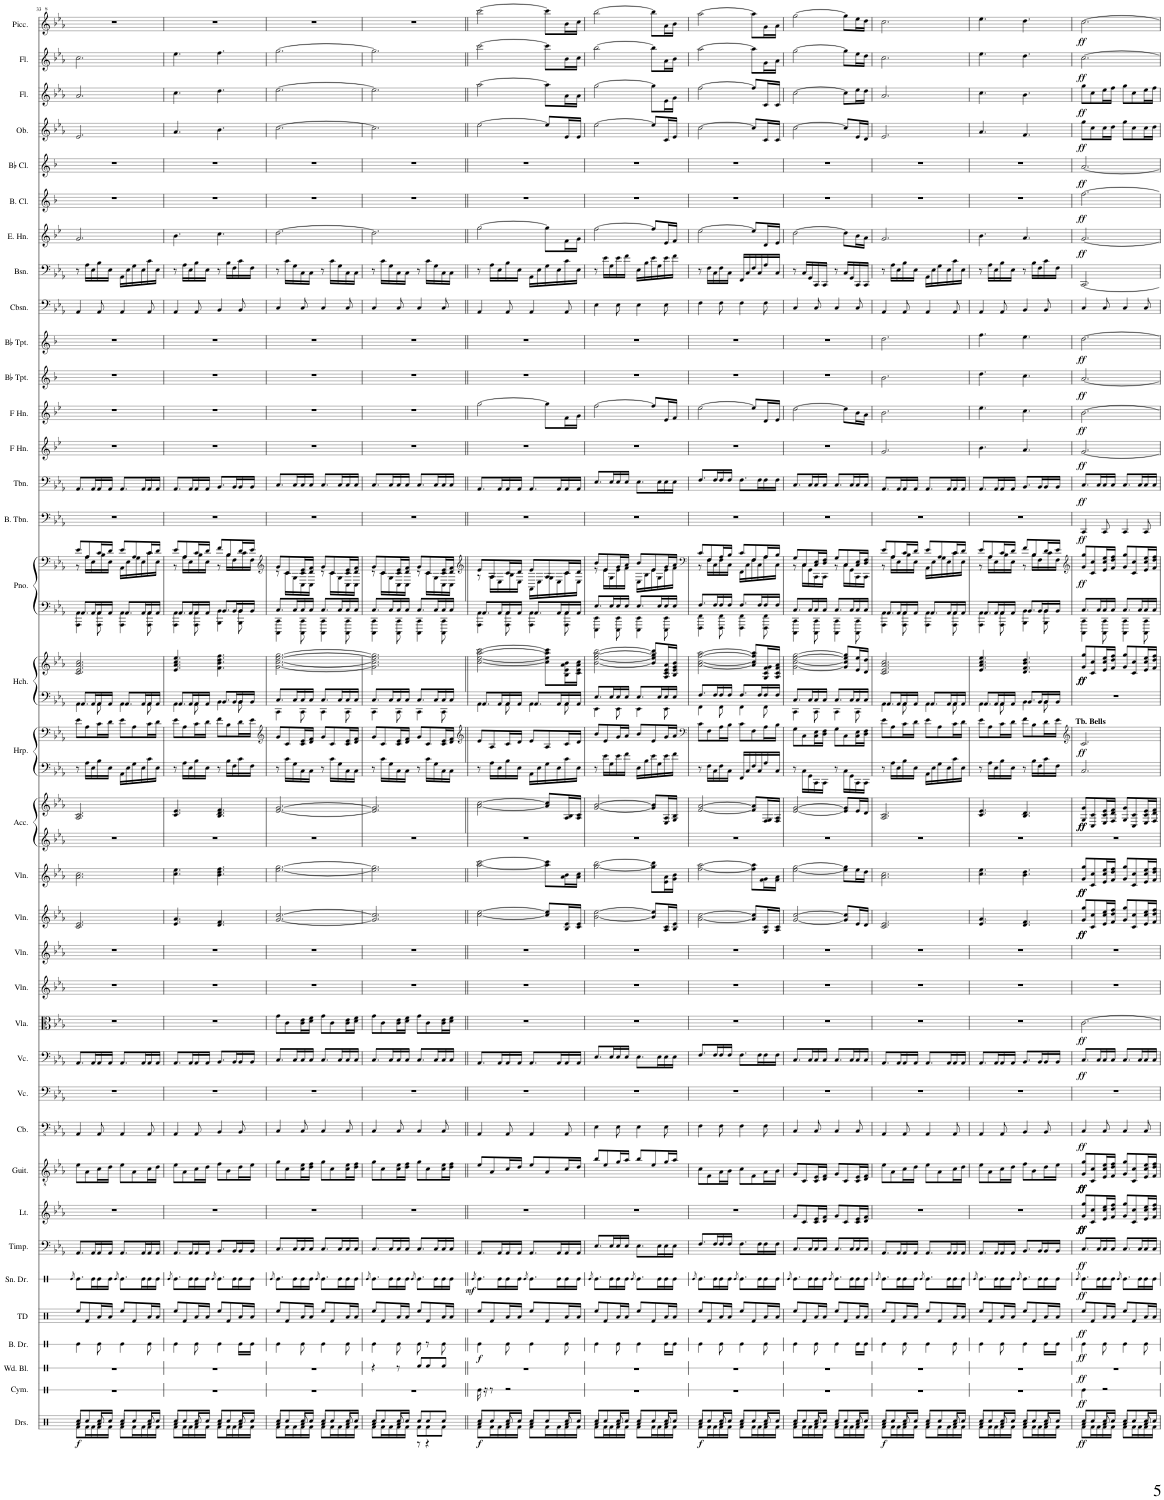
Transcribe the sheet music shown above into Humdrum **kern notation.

**kern	**dynam	**kern	**dynam	**kern	**dynam	**kern	**dynam	**kern	**dynam	**kern	**dynam	**kern	**dynam	**kern	**dynam	**kern	**dynam	**kern	**dynam	**kern	**kern	**dynam	**kern	**dynam	**kern	**kern	**kern	**dynam	**kern	**dynam	**kern	**kern	**dynam	**kern	**kern	**dynam	**kern	**kern	**dynam	**kern	**kern	**dynam	**kern	**dynam	**kern	**dynam	**kern	**dynam	**kern	**dynam	**kern	**dynam	**kern	**dynam	**kern	**kern	**kern	**dynam	**kern	**dynam	**kern	**dynam	**kern	**dynam	**kern	**dynam	**kern	**dynam	**kern	**dynam
*part36	*part36	*part35	*part35	*part34	*part34	*part33	*part33	*part32	*part32	*part31	*part31	*part30	*part30	*part29	*part29	*part28	*part28	*part27	*part27	*part26	*part25	*part25	*part24	*part24	*part23	*part22	*part21	*part21	*part20	*part20	*part19	*part19	*part19	*part18	*part18	*part18	*part17	*part17	*part17	*part16	*part16	*part16	*part15	*part15	*part14	*part14	*part13	*part13	*part12	*part12	*part11	*part11	*part10	*part10	*part9	*part8	*part7	*part7	*part6	*part6	*part5	*part5	*part4	*part4	*part3	*part3	*part2	*part2	*part1	*part1
*staff40	*staff40	*staff39	*staff39	*staff38	*staff38	*staff37	*staff37	*staff36	*staff36	*staff35	*staff35	*staff34	*staff34	*staff33	*staff33	*staff32	*staff32	*staff31	*staff31	*staff30	*staff29	*staff29	*staff28	*staff28	*staff27	*staff26	*staff25	*staff25	*staff24	*staff24	*staff23	*staff22	*staff22/23	*staff21	*staff20	*staff20/21	*staff19	*staff18	*staff18/19	*staff17	*staff16	*staff16/17	*staff15	*staff15	*staff14	*staff14	*staff13	*staff13	*staff12	*staff12	*staff11	*staff11	*staff10	*staff10	*staff9	*staff8	*staff7	*staff7	*staff6	*staff6	*staff5	*staff5	*staff4	*staff4	*staff3	*staff3	*staff2	*staff2	*staff1	*staff1
*I"Drumset	*	*I"Cymbal	*	*I"Wood Blocks	*	*I"Bass Drum	*	*I"Tenor Drums	*	*I"Snare Drum	*	*I"Timpani	*	*I"Lute	*	*I"Acoustic Guitar	*	*I"Contrabass	*	*I"Violoncello	*I"Violoncello	*	*I"Viola	*	*I"Violin	*I"Violin	*I"Violin	*	*I"Violin	*	*I"Accordion	*	*	*I"Harp	*	*	*I"Harpsichord	*	*	*I"Piano	*	*	*I"Bass Trombone	*	*I"Trombone	*	*I"Horn in F	*	*I"Horn in F	*	*I"Bb Trumpet	*	*I"Bb Trumpet	*	*I"Contrabassoon	*I"Bassoon	*I"English Horn	*	*I"Bass Clarinet	*	*I"Bb Clarinet	*	*I"Oboe	*	*I"Flute	*	*I"Flute	*	*I"Piccolo	*
*I'Drs.	*	*I'Cym.	*	*I'Wd. Bl.	*	*I'B. Dr.	*	*I'TD	*	*I'Sn. Dr.	*	*I'Timp.	*	*I'Lt.	*	*I'Guit.	*	*I'Cb.	*	*I'Vc.	*I'Vc.	*	*I'Vla.	*	*I'Vln.	*I'Vln.	*I'Vln.	*	*I'Vln.	*	*I'Acc.	*	*	*I'Hrp.	*	*	*I'Hch.	*	*	*I'Pno.	*	*	*I'B. Tbn.	*	*I'Tbn.	*	*	*	*	*	*I'Bb Tpt.	*	*I'Bb Tpt.	*	*I'Cbsn.	*I'Bsn.	*I'E. Hn.	*	*I'B. Cl.	*	*I'Bb Cl.	*	*I'Ob.	*	*I'Fl.	*	*I'Fl.	*	*I'Picc.	*
!!LO:PB:g=z
*clefX	*	*clefX	*	*clefX	*	*clefX	*	*clefX	*	*clefX	*	*clefF4	*	*clefG2	*	*clefGv2	*	*clefFv4	*	*clefF4	*clefF4	*	*clefC3	*	*clefG2	*clefG2	*clefG2	*	*clefG2	*	*clefG2	*clefG2	*	*clefF4	*clefF4	*	*clefF4	*clefG2	*	*clefF4	*clefF4	*	*clefF4	*	*clefF4	*	*clefG2	*	*clefG2	*	*clefG2	*	*clefG2	*	*clefF4	*clefF4	*clefG2	*	*clefG2	*	*clefG2	*	*clefG2	*	*clefG2	*	*clefG2	*	*clefG^2	*
*	*	*	*	*	*	*	*	*	*	*	*	*	*	*	*	*	*	*Trd7c12	*	*	*	*	*	*	*	*	*	*	*	*	*	*	*	*	*	*	*	*	*	*	*	*	*	*	*	*	*Trd4c7	*	*Trd4c7	*	*Trd1c2	*	*Trd1c2	*	*Trd7c12	*	*Trd4c7	*	*Trd8c14	*	*Trd1c2	*	*	*	*	*	*	*	*Trd-7c-12	*
*k[b-e-a-]	*	*k[b-e-a-]	*	*k[b-e-a-]	*	*k[b-e-a-]	*	*k[b-e-a-]	*	*k[b-e-a-]	*	*k[b-e-a-]	*	*k[b-e-a-]	*	*k[b-e-a-]	*	*k[b-e-a-]	*	*k[b-e-a-]	*k[b-e-a-]	*	*k[b-e-a-]	*	*k[b-e-a-]	*k[b-e-a-]	*k[b-e-a-]	*	*k[b-e-a-]	*	*k[b-e-a-]	*k[b-e-a-]	*	*k[b-e-a-]	*k[b-e-a-]	*	*k[b-e-a-]	*k[b-e-a-]	*	*k[b-e-a-]	*k[b-e-a-]	*	*k[b-e-a-]	*	*k[b-e-a-]	*	*k[b-e-]	*	*k[b-e-]	*	*k[b-]	*	*k[b-]	*	*k[b-e-a-]	*k[b-e-a-]	*k[b-e-]	*	*k[b-]	*	*k[b-]	*	*k[b-e-a-]	*	*k[b-e-a-]	*	*k[b-e-a-]	*	*k[b-e-a-]	*
*M6/8	*	*M6/8	*	*M6/8	*	*M6/8	*	*M6/8	*	*M6/8	*	*M6/8	*	*M6/8	*	*M6/8	*	*M6/8	*	*M6/8	*M6/8	*	*M6/8	*	*M6/8	*M6/8	*M6/8	*	*M6/8	*	*M6/8	*M6/8	*	*M6/8	*M6/8	*	*M6/8	*M6/8	*	*M6/8	*M6/8	*	*M6/8	*	*M6/8	*	*M6/8	*	*M6/8	*	*M6/8	*	*M6/8	*	*M6/8	*M6/8	*M6/8	*	*M6/8	*	*M6/8	*	*M6/8	*	*M6/8	*	*M6/8	*	*M6/8	*
=33	=33	=33	=33	=33	=33	=33	=33	=33	=33	=33	=33	=33	=33	=33	=33	=33	=33	=33	=33	=33	=33	=33	=33	=33	=33	=33	=33	=33	=33	=33	=33	=33	=33	=33	=33	=33	=33	=33	=33	=33	=33	=33	=33	=33	=33	=33	=33	=33	=33	=33	=33	=33	=33	=33	=33	=33	=33	=33	=33	=33	=33	=33	=33	=33	=33	=33	=33	=33	=33	=33
.	.	.	.	.	.	.	.	.	.	8qRe/	.	.	.	.	.	.	.	.	.	.	.	.	.	.	.	.	.	.	.	.	.	.	.	.	.	.	.	.	.	.	.	.	.	.	.	.	.	.	.	.	.	.	.	.	.	.	.	.	.	.	.	.	.	.	.	.	.	.	.	.
*^	*	*	*	*	*	*	*	*	*	*	*	*	*	*	*	*	*	*	*	*	*	*	*	*	*	*	*	*	*	*	*	*	*	*	*	*	*^	*	*	*^	*^	*	*	*	*	*	*	*	*	*	*	*	*	*	*	*	*	*	*	*	*	*	*	*	*	*	*	*	*	*
*	*^	*	*	*	*	*	*	*	*	*	*	*	*	*	*	*	*	*	*	*	*	*	*	*	*	*	*	*	*	*	*	*	*	*	*	*	*	*	*	*	*	*	*	*	*	*	*	*	*	*	*	*	*	*	*	*	*	*	*	*	*	*	*	*	*	*	*	*	*	*	*	*	*	*
!	!	!	!LO:DY:b	!	!	!	!	!	!	!	!	!	!	!	!	!	!	!	!	!	!	!	!	!	!	!	!	!	!	!	!	!	!	!	!	!	!	!	!	!	!	!	!	!	!	!	!	!	!	!	!	!	!	!	!	!	!	!	!	!	!	!	!	!	!	!	!	!	!	!	!	!	!	!	!
4Ra/	8Rf\L	8Rcc/L	f	2.r	.	2.r	.	4Re\	.	8Ree/L	.	8.Re\L	.	8.AA-/L	.	2.r	.	8e-\L	.	4AAA-/	.	2.r	8.AA-/L	.	2.r	.	2.r	2.r	2.c/ 2.e-/	.	2.a-\ 2.cc\	.	2.r	2.A-/ 2.c/	.	8r	8e-\L	.	8.AA-/L	4AA-\	2.c/ 2.e-/ 2.a-/ 2.cc/	.	8.AA-/L	4AAA-\ 4AA-\	8e-/L	8r	.	2.r	.	8.AA-/L	.	2.r	.	2.r	.	2.r	.	2.r	.	4AA-/	8r	2.g/	.	2.r	.	2.r	.	2.e-/	.	2.a-/	.	2.cc\	.	2.r	.
.	16Rf\L	8Rcc/	.	.	.	.	.	.	.	8Rf/	.	.	.	.	.	.	.	8A-\	.	.	.	.	.	.	.	.	.	.	.	.	.	.	.	.	.	16A-\LL	8A-\	.	.	.	.	.	.	.	8A-/	16A-\LL	.	.	.	.	.	.	.	.	.	.	.	.	.	.	16A-\LL	.	.	.	.	.	.	.	.	.	.	.	.	.	.
.	16Rf\	.	.	.	.	.	.	.	.	.	.	16Re\L	.	16AA-/L	.	.	.	.	.	.	.	.	16AA-/L	.	.	.	.	.	.	.	.	.	.	.	.	16E-\	.	.	16AA-/L	.	.	.	16AA-/L	.	.	16E-\	.	.	.	16AA-/L	.	.	.	.	.	.	.	.	.	.	16E-\	.	.	.	.	.	.	.	.	.	.	.	.	.	.
8Ra/	16Rf\	16Rcc/L	.	.	.	.	.	8Re\	.	16Ra/L	.	16Re\	.	16AA-/	.	.	.	16c\L	.	8AAA-/	.	.	16AA-/	.	.	.	.	.	.	.	.	.	.	.	.	16B-\	16c\L	.	16AA-/	8AA-\	.	.	16AA-/	8AAA-\ 8AA-\	16c/L	16B-\	.	.	.	16AA-/	.	.	.	.	.	.	.	.	.	8AA-/	16B-\	.	.	.	.	.	.	.	.	.	.	.	.	.	.
.	16Rf\JJ	16Rcc/JJ	.	.	.	.	.	.	.	16Ra/JJ	.	16Re\JJ	.	16AA-/JJ	.	.	.	16d\JJ	.	.	.	.	16AA-/JJ	.	.	.	.	.	.	.	.	.	.	.	.	16E-\JJ	16d\JJ	.	16AA-/JJ	.	.	.	16AA-/JJ	.	16d/JJ	16E-\JJ	.	.	.	16AA-/JJ	.	.	.	.	.	.	.	.	.	.	16E-\JJ	.	.	.	.	.	.	.	.	.	.	.	.	.	.
.	.	.	.	.	.	.	.	.	.	.	.	8qRe/	.	.	.	.	.	.	.	.	.	.	.	.	.	.	.	.	.	.	.	.	.	.	.	.	.	.	.	.	.	.	.	.	.	.	.	.	.	.	.	.	.	.	.	.	.	.	.	.	.	.	.	.	.	.	.	.	.	.	.	.	.	.	.
4Ra/	8Rf\L	8Rcc/L	.	.	.	.	.	4Re\	.	8Ree/L	.	8.Re\L	.	8.AA-/L	.	.	.	8e-\L	.	4AAA-/	.	.	8.AA-/L	.	.	.	.	.	.	.	.	.	.	.	.	16AA-\LL	8e-\L	.	8.AA-/L	4AA-\	.	.	8.AA-/L	4AAA-\ 4AA-\	8e-/L	16AA-\LL	.	.	.	8.AA-/L	.	.	.	.	.	.	.	.	.	4AA-/	16AA-\LL	.	.	.	.	.	.	.	.	.	.	.	.	.	.
.	.	.	.	.	.	.	.	.	.	.	.	.	.	.	.	.	.	.	.	.	.	.	.	.	.	.	.	.	.	.	.	.	.	.	.	16E-\	.	.	.	.	.	.	.	.	.	16E-\	.	.	.	.	.	.	.	.	.	.	.	.	.	.	16E-\	.	.	.	.	.	.	.	.	.	.	.	.	.	.
.	16Rf\L	8Rcc/	.	.	.	.	.	.	.	8Rf/	.	.	.	.	.	.	.	8A-\	.	.	.	.	.	.	.	.	.	.	.	.	.	.	.	.	.	16G\	8A-\	.	.	.	.	.	.	.	8A-/	16G\	.	.	.	.	.	.	.	.	.	.	.	.	.	.	16G\	.	.	.	.	.	.	.	.	.	.	.	.	.	.
.	16Rf\	.	.	.	.	.	.	.	.	.	.	16Re\L	.	16AA-/L	.	.	.	.	.	.	.	.	16AA-/L	.	.	.	.	.	.	.	.	.	.	.	.	16E-\	.	.	16AA-/L	.	.	.	16AA-/L	.	.	16E-\	.	.	.	16AA-/L	.	.	.	.	.	.	.	.	.	.	16E-\	.	.	.	.	.	.	.	.	.	.	.	.	.	.
8Ra/	16Rf\	16Rcc/L	.	.	.	.	.	8Re\	.	16Ra/L	.	16Re\	.	16AA-/	.	.	.	16c\L	.	8AAA-/	.	.	16AA-/	.	.	.	.	.	.	.	.	.	.	.	.	16c\	16c\L	.	16AA-/	8AA-\	.	.	16AA-/	8AAA-\ 8AA-\	16c/L	16c\	.	.	.	16AA-/	.	.	.	.	.	.	.	.	.	8AA-/	16c\	.	.	.	.	.	.	.	.	.	.	.	.	.	.
.	16Rf\JJ	16Rcc/JJ	.	.	.	.	.	.	.	16Ra/JJ	.	16Re\JJ	.	16AA-/JJ	.	.	.	16d\JJ	.	.	.	.	16AA-/JJ	.	.	.	.	.	.	.	.	.	.	.	.	16E-\JJ	16d\JJ	.	16AA-/JJ	.	.	.	16AA-/JJ	.	16d/JJ	16E-\JJ	.	.	.	16AA-/JJ	.	.	.	.	.	.	.	.	.	.	16E-\JJ	.	.	.	.	.	.	.	.	.	.	.	.	.	.
=34	=34	=34	=34	=34	=34	=34	=34	=34	=34	=34	=34	=34	=34	=34	=34	=34	=34	=34	=34	=34	=34	=34	=34	=34	=34	=34	=34	=34	=34	=34	=34	=34	=34	=34	=34	=34	=34	=34	=34	=34	=34	=34	=34	=34	=34	=34	=34	=34	=34	=34	=34	=34	=34	=34	=34	=34	=34	=34	=34	=34	=34	=34	=34	=34	=34	=34	=34	=34	=34	=34	=34	=34	=34	=34	=34
.	.	.	.	.	.	.	.	.	.	.	.	8qRe/	.	.	.	.	.	.	.	.	.	.	.	.	.	.	.	.	.	.	.	.	.	.	.	.	.	.	.	.	.	.	.	.	.	.	.	.	.	.	.	.	.	.	.	.	.	.	.	.	.	.	.	.	.	.	.	.	.	.	.	.	.	.	.
4Ra/	8Rf\L	8Rcc/L	.	2.r	.	2.r	.	4Re\	.	8Ree/L	.	8.Re\L	.	8.AA-/L	.	2.r	.	8e-\L	.	4AAA-/	.	2.r	8.AA-/L	.	2.r	.	2.r	2.r	4.e-/ 4.a-/	.	4.cc\ 4.ee-\	.	2.r	4.c/ 4.e-/	.	8r	8e-\L	.	8.AA-/L	4AA-\	4.e-/ 4.a-/ 4.cc/ 4.ee-/	.	8.AA-/L	4AAA-\ 4AA-\	8e-/L	8r	.	2.r	.	8.AA-/L	.	2.r	.	2.r	.	2.r	.	2.r	.	4AA-/	8r	4.b-\	.	2.r	.	2.r	.	4.a-/	.	4.cc\	.	4.ee-\	.	2.r	.
.	16Rf\L	8Rcc/	.	.	.	.	.	.	.	8Rf/	.	.	.	.	.	.	.	8A-\	.	.	.	.	.	.	.	.	.	.	.	.	.	.	.	.	.	16A-\LL	8A-\	.	.	.	.	.	.	.	8A-/	16A-\LL	.	.	.	.	.	.	.	.	.	.	.	.	.	.	16A-\LL	.	.	.	.	.	.	.	.	.	.	.	.	.	.
.	16Rf\	.	.	.	.	.	.	.	.	.	.	16Re\L	.	16AA-/L	.	.	.	.	.	.	.	.	16AA-/L	.	.	.	.	.	.	.	.	.	.	.	.	16E-\	.	.	16AA-/L	.	.	.	16AA-/L	.	.	16E-\	.	.	.	16AA-/L	.	.	.	.	.	.	.	.	.	.	16E-\	.	.	.	.	.	.	.	.	.	.	.	.	.	.
8Ra/	16Rf\	16Rcc/L	.	.	.	.	.	8Re\	.	16Ra/L	.	16Re\	.	16AA-/	.	.	.	16c\L	.	8AAA-/	.	.	16AA-/	.	.	.	.	.	.	.	.	.	.	.	.	16B-\	16c\L	.	16AA-/	8AA-\	.	.	16AA-/	8AAA-\ 8AA-\	16c/L	16B-\	.	.	.	16AA-/	.	.	.	.	.	.	.	.	.	8AA-/	16B-\	.	.	.	.	.	.	.	.	.	.	.	.	.	.
.	16Rf\JJ	16Rcc/JJ	.	.	.	.	.	.	.	16Ra/JJ	.	16Re\JJ	.	16AA-/JJ	.	.	.	16d\JJ	.	.	.	.	16AA-/JJ	.	.	.	.	.	.	.	.	.	.	.	.	16E-\JJ	16d\JJ	.	16AA-/JJ	.	.	.	16AA-/JJ	.	16d/JJ	16E-\JJ	.	.	.	16AA-/JJ	.	.	.	.	.	.	.	.	.	.	16E-\JJ	.	.	.	.	.	.	.	.	.	.	.	.	.	.
.	.	.	.	.	.	.	.	.	.	.	.	8qRe/	.	.	.	.	.	.	.	.	.	.	.	.	.	.	.	.	.	.	.	.	.	.	.	.	.	.	.	.	.	.	.	.	.	.	.	.	.	.	.	.	.	.	.	.	.	.	.	.	.	.	.	.	.	.	.	.	.	.	.	.	.	.	.
4Ra/	8Rf\L	8Rcc/L	.	.	.	.	.	4Re\	.	8Ree/L	.	8.Re\L	.	8.BB-/L	.	.	.	8f\L	.	4BBB-/	.	.	8.BB-/L	.	.	.	.	.	4.d/ 4.f/	.	4.b-\ 4.dd\ 4.ff\	.	.	4.B-/ 4.d/ 4.f/	.	8r	8f\L	.	8.BB-/L	4BB-\	4.f\ 4.b-\ 4.dd\ 4.ff\	.	8.BB-/L	4BBB-\ 4BB-\	8f/L	8r	.	.	.	8.BB-/L	.	.	.	.	.	.	.	.	.	4BB-/	8r	4.cc\	.	.	.	.	.	4.b-\	.	4.dd\	.	4.ff\	.	.	.
.	16Rf\L	8Rcc/	.	.	.	.	.	.	.	8Rf/	.	.	.	.	.	.	.	8B-\	.	.	.	.	.	.	.	.	.	.	.	.	.	.	.	.	.	16B-\LL	8B-\	.	.	.	.	.	.	.	8B-/	16B-\LL	.	.	.	.	.	.	.	.	.	.	.	.	.	.	16B-\LL	.	.	.	.	.	.	.	.	.	.	.	.	.	.
.	16Rf\	.	.	.	.	.	.	.	.	.	.	16Re\L	.	16BB-/L	.	.	.	.	.	.	.	.	16BB-/L	.	.	.	.	.	.	.	.	.	.	.	.	16F\	.	.	16BB-/L	.	.	.	16BB-/L	.	.	16F\	.	.	.	16BB-/L	.	.	.	.	.	.	.	.	.	.	16F\	.	.	.	.	.	.	.	.	.	.	.	.	.	.
8Ra/	16Rf\	16Rcc/L	.	.	.	.	.	16Re\LL	.	16Ra/L	.	16Re\	.	16BB-/	.	.	.	16d\L	.	8BBB-/	.	.	16BB-/	.	.	.	.	.	.	.	.	.	.	.	.	16c\	16d\L	.	16BB-/	8BB-\	.	.	16BB-/	8BBB-\ 8BB-\	16d/L	16c\	.	.	.	16BB-/	.	.	.	.	.	.	.	.	.	8BB-/	16c\	.	.	.	.	.	.	.	.	.	.	.	.	.	.
.	16Rf\JJ	16Rcc/JJ	.	.	.	.	.	16Re\JJ	.	16Ra/JJ	.	16Re\JJ	.	16BB-/JJ	.	.	.	16e-\JJ	.	.	.	.	16BB-/JJ	.	.	.	.	.	.	.	.	.	.	.	.	16F\JJ	16e-\JJ	.	16BB-/JJ	.	.	.	16BB-/JJ	.	16e-/JJ	16F\JJ	.	.	.	16BB-/JJ	.	.	.	.	.	.	.	.	.	.	16F\JJ	.	.	.	.	.	.	.	.	.	.	.	.	.	.
=35	=35	=35	=35	=35	=35	=35	=35	=35	=35	=35	=35	=35	=35	=35	=35	=35	=35	=35	=35	=35	=35	=35	=35	=35	=35	=35	=35	=35	=35	=35	=35	=35	=35	=35	=35	=35	=35	=35	=35	=35	=35	=35	=35	=35	=35	=35	=35	=35	=35	=35	=35	=35	=35	=35	=35	=35	=35	=35	=35	=35	=35	=35	=35	=35	=35	=35	=35	=35	=35	=35	=35	=35	=35	=35	=35
.	.	.	.	.	.	.	.	.	.	.	.	8qRe/	.	.	.	.	.	.	.	.	.	.	.	.	.	.	.	.	.	.	.	.	.	.	.	.	.	.	.	.	.	.	.	.	.	.	.	.	.	.	.	.	.	.	.	.	.	.	.	.	.	.	.	.	.	.	.	.	.	.	.	.	.	.	.
*	*	*	*	*	*	*	*	*	*	*	*	*	*	*	*	*	*	*	*	*	*	*	*	*	*	*	*	*	*	*	*	*	*	*	*	*	*clefG2	*	*	*	*	*	*	*	*clefG2	*	*	*	*	*	*	*	*	*	*	*	*	*	*	*	*	*	*	*	*	*	*	*	*	*	*	*	*	*	*
4Ra/	8Rf\L	8Rcc/L	.	2.r	.	2.r	.	4Re\	.	8Ree/L	.	8.Re\L	.	8.C/L	.	2.r	.	8g\L	.	4CC/	.	2.r	8.C/L	.	8g\L	.	2.r	2.r	[2.g/ [2.cc/	.	[2.ee-\ [2.gg\	.	2.r	[2.e-/ [2.g/	.	8r	8g/L	.	8.C/L	4CC\	[2.g\ [2.cc\ [2.ee-\ [2.gg\	.	8.C/L	4CCC\ 4CC\	8g/L	8r	.	2.r	.	8.C/L	.	2.r	.	2.r	.	2.r	.	2.r	.	4C/	8r	[2.dd\	.	2.r	.	2.r	.	[2.cc\	.	[2.ee-\	.	[2.gg\	.	2.r	.
.	16Rf\L	8Rcc/	.	.	.	.	.	.	.	8Rf/	.	.	.	.	.	.	.	8c\	.	.	.	.	.	.	8c\	.	.	.	.	.	.	.	.	.	.	16c\LL	8c/	.	.	.	.	.	.	.	8c/	16c\LL	.	.	.	.	.	.	.	.	.	.	.	.	.	.	16c\LL	.	.	.	.	.	.	.	.	.	.	.	.	.	.
.	16Rf\	.	.	.	.	.	.	.	.	.	.	16Re\L	.	16C/L	.	.	.	.	.	.	.	.	16C/L	.	.	.	.	.	.	.	.	.	.	.	.	16G\	.	.	16C/L	.	.	.	16C/L	.	.	16G\	.	.	.	16C/L	.	.	.	.	.	.	.	.	.	.	16G\	.	.	.	.	.	.	.	.	.	.	.	.	.	.
8Ra/	16Rf\	16Rcc/L	.	.	.	.	.	8Re\	.	16Ra/L	.	16Re\	.	16C/	.	.	.	16c\ 16e-\L	.	8CC/	.	.	16C/	.	16c\ 16e-\L	.	.	.	.	.	.	.	.	.	.	16C\	16c/ 16e-/L	.	16C/	8CC\	.	.	16C/	8CCC\ 8CC\	16c/ 16e-/L	16C\	.	.	.	16C/	.	.	.	.	.	.	.	.	.	8C/	16C\	.	.	.	.	.	.	.	.	.	.	.	.	.	.
.	16Rf\JJ	16Rcc/JJ	.	.	.	.	.	.	.	16Ra/JJ	.	16Re\JJ	.	16C/JJ	.	.	.	16d\ 16f\JJ	.	.	.	.	16C/JJ	.	16d\ 16f\JJ	.	.	.	.	.	.	.	.	.	.	16C\JJ	16d/ 16f/JJ	.	16C/JJ	.	.	.	16C/JJ	.	16d/ 16f/JJ	16C\JJ	.	.	.	16C/JJ	.	.	.	.	.	.	.	.	.	.	16C\JJ	.	.	.	.	.	.	.	.	.	.	.	.	.	.
.	.	.	.	.	.	.	.	.	.	.	.	8qRe/	.	.	.	.	.	.	.	.	.	.	.	.	.	.	.	.	.	.	.	.	.	.	.	.	.	.	.	.	.	.	.	.	.	.	.	.	.	.	.	.	.	.	.	.	.	.	.	.	.	.	.	.	.	.	.	.	.	.	.	.	.	.	.
4Ra/	8Rf\L	8Rcc/L	.	.	.	.	.	4Re\	.	8Ree/L	.	8.Re\L	.	8.C/L	.	.	.	8g\L	.	4CC/	.	.	8.C/L	.	8g\L	.	.	.	.	.	.	.	.	.	.	8r	8g/L	.	8.C/L	4CC\	.	.	8.C/L	4CCC\ 4CC\	8g/L	8r	.	.	.	8.C/L	.	.	.	.	.	.	.	.	.	4C/	8r	.	.	.	.	.	.	.	.	.	.	.	.	.	.
.	16Rf\L	8Rcc/	.	.	.	.	.	.	.	8Rf/	.	.	.	.	.	.	.	8c\	.	.	.	.	.	.	8c\	.	.	.	.	.	.	.	.	.	.	16c\LL	8c/	.	.	.	.	.	.	.	8c/	16c\LL	.	.	.	.	.	.	.	.	.	.	.	.	.	.	16c\LL	.	.	.	.	.	.	.	.	.	.	.	.	.	.
.	16Rf\	.	.	.	.	.	.	.	.	.	.	16Re\L	.	16C/L	.	.	.	.	.	.	.	.	16C/L	.	.	.	.	.	.	.	.	.	.	.	.	16G\	.	.	16C/L	.	.	.	16C/L	.	.	16G\	.	.	.	16C/L	.	.	.	.	.	.	.	.	.	.	16G\	.	.	.	.	.	.	.	.	.	.	.	.	.	.
8Ra/	16Rf\	16Rcc/L	.	.	.	.	.	8Re\	.	16Ra/L	.	16Re\	.	16C/	.	.	.	16c\ 16e-\L	.	8CC/	.	.	16C/	.	16c\ 16e-\L	.	.	.	.	.	.	.	.	.	.	16C\	16c/ 16e-/L	.	16C/	8CC\	.	.	16C/	8CCC\ 8CC\	16c/ 16e-/L	16C\	.	.	.	16C/	.	.	.	.	.	.	.	.	.	8C/	16C\	.	.	.	.	.	.	.	.	.	.	.	.	.	.
.	16Rf\JJ	16Rcc/JJ	.	.	.	.	.	.	.	16Ra/JJ	.	16Re\JJ	.	16C/JJ	.	.	.	16d\ 16f\JJ	.	.	.	.	16C/JJ	.	16d\ 16f\JJ	.	.	.	.	.	.	.	.	.	.	16C\JJ	16d/ 16f/JJ	.	16C/JJ	.	.	.	16C/JJ	.	16d/ 16f/JJ	16C\JJ	.	.	.	16C/JJ	.	.	.	.	.	.	.	.	.	.	16C\JJ	.	.	.	.	.	.	.	.	.	.	.	.	.	.
=36	=36	=36	=36	=36	=36	=36	=36	=36	=36	=36	=36	=36	=36	=36	=36	=36	=36	=36	=36	=36	=36	=36	=36	=36	=36	=36	=36	=36	=36	=36	=36	=36	=36	=36	=36	=36	=36	=36	=36	=36	=36	=36	=36	=36	=36	=36	=36	=36	=36	=36	=36	=36	=36	=36	=36	=36	=36	=36	=36	=36	=36	=36	=36	=36	=36	=36	=36	=36	=36	=36	=36	=36	=36	=36	=36
.	.	.	.	.	.	.	.	.	.	.	.	8qRe/	.	.	.	.	.	.	.	.	.	.	.	.	.	.	.	.	.	.	.	.	.	.	.	.	.	.	.	.	.	.	.	.	.	.	.	.	.	.	.	.	.	.	.	.	.	.	.	.	.	.	.	.	.	.	.	.	.	.	.	.	.	.	.
4Ra/	8Rf\L	8Rcc/L	.	2.r	.	4r	.	4Re\	.	8Ree/L	.	8.Re\L	.	8.C/L	.	2.r	.	8g\L	.	4CC/	.	2.r	8.C/L	.	8g\L	.	2.r	2.r	2.g/] 2.cc/]	.	2.ee-\] 2.gg\]	.	2.r	2.e-/] 2.g/]	.	8r	8g/L	.	8.C/L	4CC\	2.g\] 2.cc\] 2.ee-\] 2.gg\]	.	8.C/L	4CCC\ 4CC\	8g/L	8r	.	2.r	.	8.C/L	.	2.r	.	2.r	.	2.r	.	2.r	.	4C/	8r	2.dd\]	.	2.r	.	2.r	.	2.cc\]	.	2.ee-\]	.	2.gg\]	.	2.r	.
.	16Rf\L	8Rcc/	.	.	.	.	.	.	.	8Rf/	.	.	.	.	.	.	.	8c\	.	.	.	.	.	.	8c\	.	.	.	.	.	.	.	.	.	.	16c\LL	8c/	.	.	.	.	.	.	.	8c/	16c\LL	.	.	.	.	.	.	.	.	.	.	.	.	.	.	16c\LL	.	.	.	.	.	.	.	.	.	.	.	.	.	.
.	16Rf\	.	.	.	.	.	.	.	.	.	.	16Re\L	.	16C/L	.	.	.	.	.	.	.	.	16C/L	.	.	.	.	.	.	.	.	.	.	.	.	16G\	.	.	16C/L	.	.	.	16C/L	.	.	16G\	.	.	.	16C/L	.	.	.	.	.	.	.	.	.	.	16G\	.	.	.	.	.	.	.	.	.	.	.	.	.	.
8Ra/	16Rf\	16Rcc/L	.	.	.	8r	.	8Re\	.	16Ra/L	.	16Re\	.	16C/	.	.	.	16c\ 16e-\L	.	8CC/	.	.	16C/	.	16c\ 16e-\L	.	.	.	.	.	.	.	.	.	.	16C\	16c/ 16e-/L	.	16C/	8CC\	.	.	16C/	8CCC\ 8CC\	16c/ 16e-/L	16C\	.	.	.	16C/	.	.	.	.	.	.	.	.	.	8C/	16C\	.	.	.	.	.	.	.	.	.	.	.	.	.	.
.	16Rf\JJ	16Rcc/JJ	.	.	.	.	.	.	.	16Ra/JJ	.	16Re\JJ	.	16C/JJ	.	.	.	16d\ 16f\JJ	.	.	.	.	16C/JJ	.	16d\ 16f\JJ	.	.	.	.	.	.	.	.	.	.	16C\JJ	16d/ 16f/JJ	.	16C/JJ	.	.	.	16C/JJ	.	16d/ 16f/JJ	16C\JJ	.	.	.	16C/JJ	.	.	.	.	.	.	.	.	.	.	16C\JJ	.	.	.	.	.	.	.	.	.	.	.	.	.	.
.	.	.	.	.	.	.	.	.	.	.	.	8qRe/	.	.	.	.	.	.	.	.	.	.	.	.	.	.	.	.	.	.	.	.	.	.	.	.	.	.	.	.	.	.	.	.	.	.	.	.	.	.	.	.	.	.	.	.	.	.	.	.	.	.	.	.	.	.	.	.	.	.	.	.	.	.	.
8Rcc/L	8Rf\L	8r	.	.	.	8Rf/L	.	8Re\	.	8Ree/L	.	8.Re\L	.	8.C/L	.	.	.	8g\L	.	4CC/	.	.	8.C/L	.	8g\L	.	.	.	.	.	.	.	.	.	.	8r	8g/L	.	8.C/L	4CC\	.	.	8.C/L	4CCC\ 4CC\	8g/L	8r	.	.	.	8.C/L	.	.	.	.	.	.	.	.	.	4C/	8r	.	.	.	.	.	.	.	.	.	.	.	.	.	.
8Rcc/	8Rf\	4r	.	.	.	8Rf/	.	8r	.	8Rf/	.	.	.	.	.	.	.	8c\	.	.	.	.	.	.	8c\	.	.	.	.	.	.	.	.	.	.	16c\LL	8c/	.	.	.	.	.	.	.	8c/	16c\LL	.	.	.	.	.	.	.	.	.	.	.	.	.	.	16c\LL	.	.	.	.	.	.	.	.	.	.	.	.	.	.
.	.	.	.	.	.	.	.	.	.	.	.	16Re\L	.	16C/L	.	.	.	.	.	.	.	.	16C/L	.	.	.	.	.	.	.	.	.	.	.	.	16G\	.	.	16C/L	.	.	.	16C/L	.	.	16G\	.	.	.	16C/L	.	.	.	.	.	.	.	.	.	.	16G\	.	.	.	.	.	.	.	.	.	.	.	.	.	.
8Rcc/J	8Rf\J	.	.	.	.	8Rf/J	.	8Re\	.	16Ra/L	.	16Re\	.	16C/	.	.	.	16c\ 16e-\L	.	8CC/	.	.	16C/	.	16c\ 16e-\L	.	.	.	.	.	.	.	.	.	.	16C\	16c/ 16e-/L	.	16C/	8CC\	.	.	16C/	8CCC\ 8CC\	16c/ 16e-/L	16C\	.	.	.	16C/	.	.	.	.	.	.	.	.	.	8C/	16C\	.	.	.	.	.	.	.	.	.	.	.	.	.	.
.	.	.	.	.	.	.	.	.	.	16Ra/JJ	.	16Re\JJ	.	16C/JJ	.	.	.	16d\ 16f\JJ	.	.	.	.	16C/JJ	.	16d\ 16f\JJ	.	.	.	.	.	.	.	.	.	.	16C\JJ	16d/ 16f/JJ	.	16C/JJ	.	.	.	16C/JJ	.	16d/ 16f/JJ	16C\JJ	.	.	.	16C/JJ	.	.	.	.	.	.	.	.	.	.	16C\JJ	.	.	.	.	.	.	.	.	.	.	.	.	.	.
=37||	=37||	=37||	=37||	=37||	=37||	=37||	=37||	=37||	=37||	=37||	=37||	=37||	=37||	=37||	=37||	=37||	=37||	=37||	=37||	=37||	=37||	=37||	=37||	=37||	=37||	=37||	=37||	=37||	=37||	=37||	=37||	=37||	=37||	=37||	=37||	=37||	=37||	=37||	=37||	=37||	=37||	=37||	=37||	=37||	=37||	=37||	=37||	=37||	=37||	=37||	=37||	=37||	=37||	=37||	=37||	=37||	=37||	=37||	=37||	=37||	=37||	=37||	=37||	=37||	=37||	=37||	=37||	=37||	=37||	=37||	=37||	=37||	=37||	=37||	=37||
.	.	.	.	.	.	.	.	.	.	.	.	8qRe/	.	.	.	.	.	.	.	.	.	.	.	.	.	.	.	.	.	.	.	.	.	.	.	.	.	.	.	.	.	.	.	.	.	.	.	.	.	.	.	.	.	.	.	.	.	.	.	.	.	.	.	.	.	.	.	.	.	.	.	.	.	.	.
*	*	*	*	*	*	*	*	*	*	*	*	*	*	*	*	*	*	*	*	*	*	*	*	*	*	*	*	*	*	*	*	*	*	*	*	*	*clefG2	*	*	*	*	*	*	*	*clefG2	*	*	*	*	*	*	*	*	*	*	*	*	*	*	*	*	*	*	*	*	*	*	*	*	*	*	*	*	*	*
!	!	!	!LO:DY:b	!	!	!	!	!	!LO:DY:b	!	!	!	!LO:DY:b	!	!	!	!	!	!	!	!	!	!	!	!	!	!	!	!	!	!	!	!	!	!	!	!	!	!	!	!	!	!	!	!	!	!	!	!	!	!	!	!	!	!	!	!	!	!	!	!	!	!	!	!	!	!	!	!	!	!	!	!	!	!
4Ra/	8Rf\L	8Rcc/L	f	16Re\	.	2.r	.	4Re\	f	8Ree/L	.	8.Re\L	mf	8.AA-/L	.	2.r	.	8e-/L	.	4AAA-/	.	2.r	8.AA-/L	.	2.r	.	2.r	2.r	[2cc\ [2ee-\	.	[2aa-\ [2ccc\	.	2.r	[2a-\ [2cc\	.	8r	8e-/L	.	8.AA-/L	4AA-\	[2cc\ [2ee-\ [2aa-\ [2ccc\	.	8.AA-/L	4AAA-\ 4AA-\	8e-/L	8r	.	2.r	.	8.AA-/L	.	2.r	.	[2gg\	.	2.r	.	2.r	.	4AA-/	8r	[2gg\	.	2.r	.	2.r	.	[2ee-\	.	[2aa-\	.	[2ccc\	.	[2cccc\	.
.	.	.	.	16r	.	.	.	.	.	.	.	.	.	.	.	.	.	.	.	.	.	.	.	.	.	.	.	.	.	.	.	.	.	.	.	.	.	.	.	.	.	.	.	.	.	.	.	.	.	.	.	.	.	.	.	.	.	.	.	.	.	.	.	.	.	.	.	.	.	.	.	.	.	.	.
.	16Rf\L	8Rcc/	.	8r	.	.	.	.	.	8Rf/	.	.	.	.	.	.	.	8A-/	.	.	.	.	.	.	.	.	.	.	.	.	.	.	.	.	.	16A-\LL	8A-/	.	.	.	.	.	.	.	8A-/	16A-\LL	.	.	.	.	.	.	.	.	.	.	.	.	.	.	16A-\LL	.	.	.	.	.	.	.	.	.	.	.	.	.	.
.	16Rf\	.	.	.	.	.	.	.	.	.	.	16Re\L	.	16AA-/L	.	.	.	.	.	.	.	.	16AA-/L	.	.	.	.	.	.	.	.	.	.	.	.	16E-\	.	.	16AA-/L	.	.	.	16AA-/L	.	.	16E-\	.	.	.	16AA-/L	.	.	.	.	.	.	.	.	.	.	16E-\	.	.	.	.	.	.	.	.	.	.	.	.	.	.
8Ra/	16Rf\	16Rcc/L	.	2r	.	.	.	8Re\	.	16Ra/L	.	16Re\	.	16AA-/	.	.	.	16c/L	.	8AAA-/	.	.	16AA-/	.	.	.	.	.	.	.	.	.	.	.	.	16B-\	16c/L	.	16AA-/	8AA-\	.	.	16AA-/	8AAA-\ 8AA-\	16c/L	16B-\	.	.	.	16AA-/	.	.	.	.	.	.	.	.	.	8AA-/	16B-\	.	.	.	.	.	.	.	.	.	.	.	.	.	.
.	16Rf\JJ	16Rcc/JJ	.	.	.	.	.	.	.	16Ra/JJ	.	16Re\JJ	.	16AA-/JJ	.	.	.	16d/JJ	.	.	.	.	16AA-/JJ	.	.	.	.	.	.	.	.	.	.	.	.	16E-\JJ	16d/JJ	.	16AA-/JJ	.	.	.	16AA-/JJ	.	16d/JJ	16E-\JJ	.	.	.	16AA-/JJ	.	.	.	.	.	.	.	.	.	.	16E-\JJ	.	.	.	.	.	.	.	.	.	.	.	.	.	.
.	.	.	.	.	.	.	.	.	.	.	.	8qRe/	.	.	.	.	.	.	.	.	.	.	.	.	.	.	.	.	.	.	.	.	.	.	.	.	.	.	.	.	.	.	.	.	.	.	.	.	.	.	.	.	.	.	.	.	.	.	.	.	.	.	.	.	.	.	.	.	.	.	.	.	.	.	.
4Ra/	8Rf\L	8Rcc/L	.	.	.	.	.	4Re\	.	8Ree/L	.	8.Re\L	.	8.AA-/L	.	.	.	8e-/L	.	4AAA-/	.	.	8.AA-/L	.	.	.	.	.	.	.	.	.	.	.	.	16AA-\LL	8e-/L	.	8.AA-/L	4AA-\	.	.	8.AA-/L	4AAA-\ 4AA-\	8e-/L	16AA-\LL	.	.	.	8.AA-/L	.	.	.	.	.	.	.	.	.	4AA-/	16AA-\LL	.	.	.	.	.	.	.	.	.	.	.	.	.	.
.	.	.	.	.	.	.	.	.	.	.	.	.	.	.	.	.	.	.	.	.	.	.	.	.	.	.	.	.	.	.	.	.	.	.	.	16E-\	.	.	.	.	.	.	.	.	.	16E-\	.	.	.	.	.	.	.	.	.	.	.	.	.	.	16E-\	.	.	.	.	.	.	.	.	.	.	.	.	.	.
.	16Rf\L	8Rcc/	.	.	.	.	.	.	.	8Rf/	.	.	.	.	.	.	.	8A-/	.	.	.	.	.	.	.	.	.	.	8cc/] 8ee-/]L	.	8aa-\] 8ccc\]L	.	.	8a-/] 8cc/]L	.	16G\	8A-/	.	.	.	8cc\] 8ee-\] 8aa-\] 8ccc\]L	.	.	.	8A-/	16G\	.	.	.	.	.	.	.	8gg\L]	.	.	.	.	.	.	16G\	8gg\L]	.	.	.	.	.	8ee-/L]	.	8aa-\L]	.	8ccc\L]	.	8cccc\L]	.
.	16Rf\	.	.	.	.	.	.	.	.	.	.	16Re\L	.	16AA-/L	.	.	.	.	.	.	.	.	16AA-/L	.	.	.	.	.	.	.	.	.	.	.	.	16E-\	.	.	16AA-/L	.	.	.	16AA-/L	.	.	16E-\	.	.	.	16AA-/L	.	.	.	.	.	.	.	.	.	.	16E-\	.	.	.	.	.	.	.	.	.	.	.	.	.	.
8Ra/	16Rf\	16Rcc/L	.	.	.	.	.	8Re\	.	16Ra/L	.	16Re\	.	16AA-/	.	.	.	16c/L	.	8AAA-/	.	.	16AA-/	.	.	.	.	.	16B-/ 16e-/L	.	16a-\ 16b-\L	.	.	16A-/ 16B-/L	.	16c\	16c/L	.	16AA-/	8AA-\	16B-\ 16e-\ 16a-\ 16b-\L	.	16AA-/	8AAA-\ 8AA-\	16c/L	16c\	.	.	.	16AA-/	.	.	.	16f\L	.	.	.	.	.	8AA-/	16c\	16f\L	.	.	.	.	.	16e-/L	.	16a-\L	.	16b-\L	.	16bb-\L	.
.	16Rf\JJ	16Rcc/JJ	.	.	.	.	.	.	.	16Ra/JJ	.	16Re\JJ	.	16AA-/JJ	.	.	.	16d/JJ	.	.	.	.	16AA-/JJ	.	.	.	.	.	16c/ 16e-/JJ	.	16a-\ 16cc\JJ	.	.	16A-/ 16c/JJ	.	16E-\JJ	16d/JJ	.	16AA-/JJ	.	16c\ 16e-\ 16a-\ 16cc\JJ	.	16AA-/JJ	.	16d/JJ	16E-\JJ	.	.	.	16AA-/JJ	.	.	.	16g\JJ	.	.	.	.	.	.	16E-\JJ	16g\JJ	.	.	.	.	.	16e-/JJ	.	16a-\JJ	.	16cc\JJ	.	16ccc\JJ	.
=38	=38	=38	=38	=38	=38	=38	=38	=38	=38	=38	=38	=38	=38	=38	=38	=38	=38	=38	=38	=38	=38	=38	=38	=38	=38	=38	=38	=38	=38	=38	=38	=38	=38	=38	=38	=38	=38	=38	=38	=38	=38	=38	=38	=38	=38	=38	=38	=38	=38	=38	=38	=38	=38	=38	=38	=38	=38	=38	=38	=38	=38	=38	=38	=38	=38	=38	=38	=38	=38	=38	=38	=38	=38	=38	=38
.	.	.	.	.	.	.	.	.	.	.	.	8qRe/	.	.	.	.	.	.	.	.	.	.	.	.	.	.	.	.	.	.	.	.	.	.	.	.	.	.	.	.	.	.	.	.	.	.	.	.	.	.	.	.	.	.	.	.	.	.	.	.	.	.	.	.	.	.	.	.	.	.	.	.	.	.	.
4Ra/	8Rf\L	8Rcc/L	.	2.r	.	2.r	.	4Re\	.	8Ree/L	.	8.Re\L	.	8.E-/L	.	2.r	.	8b-/L	.	4EE-\	.	2.r	8.E-/L	.	2.r	.	2.r	2.r	[2b-\ [2ee-\	.	[2gg\ [2bb-\	.	2.r	[2g/ [2b-/	.	8r	8b-/L	.	8.E-/L	4EE-\	[2b-\ [2ee-\ [2gg\ [2bb-\	.	8.E-/L	4EEE-\ 4EE-\	8b-/L	8r	.	2.r	.	8.E-/L	.	2.r	.	[2ff\	.	2.r	.	2.r	.	4E-\	8r	[2ff\	.	2.r	.	2.r	.	[2ee-\	.	[2gg\	.	[2bb-\	.	[2bbb-\	.
.	16Rf\L	8Rcc/	.	.	.	.	.	.	.	8Rf/	.	.	.	.	.	.	.	8e-/	.	.	.	.	.	.	.	.	.	.	.	.	.	.	.	.	.	16e-\LL	8e-/	.	.	.	.	.	.	.	8e-/	16e-\LL	.	.	.	.	.	.	.	.	.	.	.	.	.	.	16e-\LL	.	.	.	.	.	.	.	.	.	.	.	.	.	.
.	16Rf\	.	.	.	.	.	.	.	.	.	.	16Re\L	.	16E-/L	.	.	.	.	.	.	.	.	16E-/L	.	.	.	.	.	.	.	.	.	.	.	.	16G\	.	.	16E-/L	.	.	.	16E-/L	.	.	16G\	.	.	.	16E-/L	.	.	.	.	.	.	.	.	.	.	16G\	.	.	.	.	.	.	.	.	.	.	.	.	.	.
8Ra/	16Rf\	16Rcc/L	.	.	.	.	.	8Re\	.	16Ra/L	.	16Re\	.	16E-/	.	.	.	16g/L	.	8EE-\	.	.	16E-/	.	.	.	.	.	.	.	.	.	.	.	.	16e-\	16g/L	.	16E-/	8EE-\	.	.	16E-/	8EEE-\ 8EE-\	16g/L	16e-\	.	.	.	16E-/	.	.	.	.	.	.	.	.	.	8E-\	16e-\	.	.	.	.	.	.	.	.	.	.	.	.	.	.
.	16Rf\JJ	16Rcc/JJ	.	.	.	.	.	.	.	16Ra/JJ	.	16Re\JJ	.	16E-/JJ	.	.	.	16a-/JJ	.	.	.	.	16E-/JJ	.	.	.	.	.	.	.	.	.	.	.	.	16f\JJ	16a-/JJ	.	16E-/JJ	.	.	.	16E-/JJ	.	16a-/JJ	16f\JJ	.	.	.	16E-/JJ	.	.	.	.	.	.	.	.	.	.	16f\JJ	.	.	.	.	.	.	.	.	.	.	.	.	.	.
.	.	.	.	.	.	.	.	.	.	.	.	8qRe/	.	.	.	.	.	.	.	.	.	.	.	.	.	.	.	.	.	.	.	.	.	.	.	.	.	.	.	.	.	.	.	.	.	.	.	.	.	.	.	.	.	.	.	.	.	.	.	.	.	.	.	.	.	.	.	.	.	.	.	.	.	.	.
4Ra/	8Rf\L	8Rcc/L	.	.	.	.	.	4Re\	.	8Ree/L	.	8.Re\L	.	8.E-\L	.	.	.	8b-/L	.	4EE-\	.	.	8.E-\L	.	.	.	.	.	.	.	.	.	.	.	.	16E-\LL	8b-/L	.	8.E-/L	4EE-\	.	.	8.E-/L	4EEE-\ 4EE-\	8b-/L	16E-\LL	.	.	.	8.E-\L	.	.	.	.	.	.	.	.	.	4E-\	16E-\LL	.	.	.	.	.	.	.	.	.	.	.	.	.	.
.	.	.	.	.	.	.	.	.	.	.	.	.	.	.	.	.	.	.	.	.	.	.	.	.	.	.	.	.	.	.	.	.	.	.	.	16B-\	.	.	.	.	.	.	.	.	.	16B-\	.	.	.	.	.	.	.	.	.	.	.	.	.	.	16B-\	.	.	.	.	.	.	.	.	.	.	.	.	.	.
.	16Rf\L	8Rcc/	.	.	.	.	.	.	.	8Rf/	.	.	.	.	.	.	.	8e-/	.	.	.	.	.	.	.	.	.	.	8b-/] 8ee-/]L	.	8gg\] 8bb-\]L	.	.	8g/] 8b-/]L	.	16e-\	8e-/	.	.	.	8b-/] 8ee-/] 8gg/] 8bb-/]L	.	.	.	8e-/	16e-\	.	.	.	.	.	.	.	8ff/L]	.	.	.	.	.	.	16e-\	8ff/L]	.	.	.	.	.	8ee-/L]	.	8gg\L]	.	8bb-\L]	.	8bbb-\L]	.
.	16Rf\	.	.	.	.	.	.	.	.	.	.	16Re\L	.	16E-\L	.	.	.	.	.	.	.	.	16E-\L	.	.	.	.	.	.	.	.	.	.	.	.	16G\	.	.	16E-/L	.	.	.	16E-/L	.	.	16G\	.	.	.	16E-\L	.	.	.	.	.	.	.	.	.	.	16G\	.	.	.	.	.	.	.	.	.	.	.	.	.	.
8Ra/	16Rf\	16Rcc/L	.	.	.	.	.	16Re\LL	.	16Ra/L	.	16Re\	.	16E-\	.	.	.	16g/L	.	8EE-\	.	.	16E-\	.	.	.	.	.	16A-/ 16c/L	.	16e-\ 16a-\L	.	.	16E-/ 16A-/L	.	16e-\	16g/L	.	16E-/	8EE-\	16A-/ 16c/ 16e-/ 16a-/L	.	16E-/	8EEE-\ 8EE-\	16g/L	16e-\	.	.	.	16E-\	.	.	.	16e-/L	.	.	.	.	.	8E-\	16e-\	16e-/L	.	.	.	.	.	16c/L	.	16e-\L	.	16a-\L	.	16aa-\L	.
.	16Rf\JJ	16Rcc/JJ	.	.	.	.	.	16Re\JJ	.	16Ra/JJ	.	16Re\JJ	.	16E-\JJ	.	.	.	16a-/JJ	.	.	.	.	16E-\JJ	.	.	.	.	.	16B-/ 16e-/JJ	.	16g\ 16b-\JJ	.	.	16G/ 16B-/JJ	.	16f\JJ	16a-/JJ	.	16E-/JJ	.	16B-/ 16e-/ 16g/ 16b-/JJ	.	16E-/JJ	.	16a-/JJ	16f\JJ	.	.	.	16E-\JJ	.	.	.	16f/JJ	.	.	.	.	.	.	16f\JJ	16f/JJ	.	.	.	.	.	16e-/JJ	.	16g\JJ	.	16b-\JJ	.	16bb-\JJ	.
=39	=39	=39	=39	=39	=39	=39	=39	=39	=39	=39	=39	=39	=39	=39	=39	=39	=39	=39	=39	=39	=39	=39	=39	=39	=39	=39	=39	=39	=39	=39	=39	=39	=39	=39	=39	=39	=39	=39	=39	=39	=39	=39	=39	=39	=39	=39	=39	=39	=39	=39	=39	=39	=39	=39	=39	=39	=39	=39	=39	=39	=39	=39	=39	=39	=39	=39	=39	=39	=39	=39	=39	=39	=39	=39	=39
.	.	.	.	.	.	.	.	.	.	.	.	8qRe/	.	.	.	.	.	.	.	.	.	.	.	.	.	.	.	.	.	.	.	.	.	.	.	.	.	.	.	.	.	.	.	.	.	.	.	.	.	.	.	.	.	.	.	.	.	.	.	.	.	.	.	.	.	.	.	.	.	.	.	.	.	.	.
*	*	*	*	*	*	*	*	*	*	*	*	*	*	*	*	*	*	*	*	*	*	*	*	*	*	*	*	*	*	*	*	*	*	*	*	*	*clefF4	*	*	*	*	*	*	*	*clefF4	*	*	*	*	*	*	*	*	*	*	*	*	*	*	*	*	*	*	*	*	*	*	*	*	*	*	*	*	*	*
!	!	!	!LO:DY:b	!	!	!	!	!	!	!	!	!	!	!	!	!	!	!	!	!	!	!	!	!	!	!	!	!	!	!	!	!	!	!	!	!	!	!	!	!	!	!	!	!	!	!	!	!	!	!	!	!	!	!	!	!	!	!	!	!	!	!	!	!	!	!	!	!	!	!	!	!	!	!	!
4Ra/	8Rf\L	8Rcc/L	f	2.r	.	2.r	.	4Re\	.	8Ree/L	.	8.Re\L	.	8.F/L	.	2.r	.	8c\L	.	4FF\	.	2.r	8.F/L	.	2.r	.	2.r	2.r	[2a-\ [2cc\	.	[2ff\ [2aa-\	.	2.r	[2f/ [2a-/	.	8r	8c\L	.	8.F/L	4FF\	[2a-\ [2cc\ [2ff\ [2aa-\	.	8.F/L	4FFF\ 4FF\	8c/L	8r	.	2.r	.	8.F/L	.	2.r	.	[2ee-\	.	2.r	.	2.r	.	4F\	8r	[2ee-\	.	2.r	.	2.r	.	[2cc\	.	[2ff\	.	[2aa-\	.	[2aaa-\	.
.	16Rf\L	8Rcc/	.	.	.	.	.	.	.	8Rf/	.	.	.	.	.	.	.	8F\	.	.	.	.	.	.	.	.	.	.	.	.	.	.	.	.	.	16F\LL	8F\	.	.	.	.	.	.	.	8F/	16F\LL	.	.	.	.	.	.	.	.	.	.	.	.	.	.	16F\LL	.	.	.	.	.	.	.	.	.	.	.	.	.	.
.	16Rf\	.	.	.	.	.	.	.	.	.	.	16Re\L	.	16F/L	.	.	.	.	.	.	.	.	16F/L	.	.	.	.	.	.	.	.	.	.	.	.	16C\	.	.	16F/L	.	.	.	16F/L	.	.	16C\	.	.	.	16F/L	.	.	.	.	.	.	.	.	.	.	16C\	.	.	.	.	.	.	.	.	.	.	.	.	.	.
8Ra/	16Rf\	16Rcc/L	.	.	.	.	.	8Re\	.	16Ra/L	.	16Re\	.	16F/	.	.	.	16A-\L	.	8FF\	.	.	16F/	.	.	.	.	.	.	.	.	.	.	.	.	16F\	16A-\L	.	16F/	8FF\	.	.	16F/	8FFF\ 8FF\	16A-/L	16F\	.	.	.	16F/	.	.	.	.	.	.	.	.	.	8F\	16F\	.	.	.	.	.	.	.	.	.	.	.	.	.	.
.	16Rf\JJ	16Rcc/JJ	.	.	.	.	.	.	.	16Ra/JJ	.	16Re\JJ	.	16F/JJ	.	.	.	16B-\JJ	.	.	.	.	16F/JJ	.	.	.	.	.	.	.	.	.	.	.	.	16C\JJ	16B-\JJ	.	16F/JJ	.	.	.	16F/JJ	.	16B-/JJ	16C\JJ	.	.	.	16F/JJ	.	.	.	.	.	.	.	.	.	.	16C\JJ	.	.	.	.	.	.	.	.	.	.	.	.	.	.
.	.	.	.	.	.	.	.	.	.	.	.	8qRe/	.	.	.	.	.	.	.	.	.	.	.	.	.	.	.	.	.	.	.	.	.	.	.	.	.	.	.	.	.	.	.	.	.	.	.	.	.	.	.	.	.	.	.	.	.	.	.	.	.	.	.	.	.	.	.	.	.	.	.	.	.	.	.
4Ra/	8Rf\L	8Rcc/L	.	.	.	.	.	4Re\	.	8Ree/L	.	8.Re\L	.	8.F\L	.	.	.	8c\L	.	4FF\	.	.	8.F\L	.	.	.	.	.	.	.	.	.	.	.	.	16FF/LL	8c\L	.	8.F/L	4FF\	.	.	8.F/L	4FFF\ 4FF\	8c/L	16FF\LL	.	.	.	8.F\L	.	.	.	.	.	.	.	.	.	4F\	16FF/LL	.	.	.	.	.	.	.	.	.	.	.	.	.	.
.	.	.	.	.	.	.	.	.	.	.	.	.	.	.	.	.	.	.	.	.	.	.	.	.	.	.	.	.	.	.	.	.	.	.	.	16C/	.	.	.	.	.	.	.	.	.	16C\	.	.	.	.	.	.	.	.	.	.	.	.	.	.	16C/	.	.	.	.	.	.	.	.	.	.	.	.	.	.
.	16Rf\L	8Rcc/	.	.	.	.	.	.	.	8Rf/	.	.	.	.	.	.	.	8F\	.	.	.	.	.	.	.	.	.	.	8a-/] 8cc/]L	.	8ff\] 8aa-\]L	.	.	8f/] 8a-/]L	.	16F/	8F\	.	.	.	8a-/] 8cc/] 8ff/] 8aa-/]L	.	.	.	8F/	16F\	.	.	.	.	.	.	.	8ee-/L]	.	.	.	.	.	.	16F/	8ee-/L]	.	.	.	.	.	8cc/L]	.	8ff/L]	.	8aa-\L]	.	8aaa-\L]	.
.	16Rf\	.	.	.	.	.	.	.	.	.	.	16Re\L	.	16F\L	.	.	.	.	.	.	.	.	16F\L	.	.	.	.	.	.	.	.	.	.	.	.	16C/	.	.	16F/L	.	.	.	16F/L	.	.	16C\	.	.	.	16F\L	.	.	.	.	.	.	.	.	.	.	16C/	.	.	.	.	.	.	.	.	.	.	.	.	.	.
8Ra/	16Rf\	16Rcc/L	.	.	.	.	.	8Re\	.	16Ra/L	.	16Re\	.	16F\	.	.	.	16A-\L	.	8FF\	.	.	16F\	.	.	.	.	.	16G/ 16c/L	.	16f\ 16g\L	.	.	16F/ 16G/L	.	16A-/	16A-\L	.	16F/	8FF\	16G/ 16c/ 16f/ 16g/L	.	16F/	8FFF\ 8FF\	16A-/L	16A-\	.	.	.	16F\	.	.	.	16d/L	.	.	.	.	.	8F\	16A-/	16d/L	.	.	.	.	.	16c/L	.	16c/L	.	16g\L	.	16gg\L	.
.	16Rf\JJ	16Rcc/JJ	.	.	.	.	.	.	.	16Ra/JJ	.	16Re\JJ	.	16F\JJ	.	.	.	16B-\JJ	.	.	.	.	16F\JJ	.	.	.	.	.	16A-/ 16c/JJ	.	16f\ 16a-\JJ	.	.	16F/ 16A-/JJ	.	16C/JJ	16B-\JJ	.	16F/JJ	.	16A-/ 16c/ 16f/ 16a-/JJ	.	16F/JJ	.	16B-/JJ	16C\JJ	.	.	.	16F\JJ	.	.	.	16e-/JJ	.	.	.	.	.	.	16C/JJ	16e-/JJ	.	.	.	.	.	16c/JJ	.	16c/JJ	.	16a-\JJ	.	16aa-\JJ	.
=40	=40	=40	=40	=40	=40	=40	=40	=40	=40	=40	=40	=40	=40	=40	=40	=40	=40	=40	=40	=40	=40	=40	=40	=40	=40	=40	=40	=40	=40	=40	=40	=40	=40	=40	=40	=40	=40	=40	=40	=40	=40	=40	=40	=40	=40	=40	=40	=40	=40	=40	=40	=40	=40	=40	=40	=40	=40	=40	=40	=40	=40	=40	=40	=40	=40	=40	=40	=40	=40	=40	=40	=40	=40	=40	=40
.	.	.	.	.	.	.	.	.	.	.	.	8qRe/	.	.	.	.	.	.	.	.	.	.	.	.	.	.	.	.	.	.	.	.	.	.	.	.	.	.	.	.	.	.	.	.	.	.	.	.	.	.	.	.	.	.	.	.	.	.	.	.	.	.	.	.	.	.	.	.	.	.	.	.	.	.	.
4Ra/	8Rf\L	8Rcc/L	.	2.r	.	2.r	.	4Re\	.	8Ree/L	.	8.Re\L	.	8.C/L	.	8g/L	.	8G/L	.	4CC/	.	2.r	8.C/L	.	2.r	.	2.r	2.r	[2g/ [2cc/	.	[2ee-\ [2gg\	.	2.r	[2e-/ [2g/	.	8r	8G\L	.	8.C/L	4CC\	[2g\ [2cc\ [2ee-\ [2gg\	.	8.C/L	4CCC\ 4CC\	8G/L	8r	.	2.r	.	8.C/L	.	2.r	.	[2dd\	.	2.r	.	2.r	.	4C/	8r	[2dd\	.	2.r	.	2.r	.	[2cc\	.	[2cc\	.	[2gg\	.	[2ggg\	.
.	16Rf\L	8Rcc/	.	.	.	.	.	.	.	8Rf/	.	.	.	.	.	8c/	.	8C/	.	.	.	.	.	.	.	.	.	.	.	.	.	.	.	.	.	16C\LL	8C\	.	.	.	.	.	.	.	8C/	16C\LL	.	.	.	.	.	.	.	.	.	.	.	.	.	.	16C/LL	.	.	.	.	.	.	.	.	.	.	.	.	.	.
.	16Rf\	.	.	.	.	.	.	.	.	.	.	16Re\L	.	16C/L	.	.	.	.	.	.	.	.	16C/L	.	.	.	.	.	.	.	.	.	.	.	.	16GG\	.	.	16C/L	.	.	.	16C/L	.	.	16GG\	.	.	.	16C/L	.	.	.	.	.	.	.	.	.	.	16GG/	.	.	.	.	.	.	.	.	.	.	.	.	.	.
8Ra/	16Rf\	16Rcc/L	.	.	.	.	.	8Re\	.	16Ra/L	.	16Re\	.	16C/	.	16c/ 16e-/L	.	16C/ 16E-/L	.	8CC/	.	.	16C/	.	.	.	.	.	.	.	.	.	.	.	.	16CC\	16C\ 16E-\L	.	16C/	8CC\	.	.	16C/	8CCC\ 8CC\	16C/ 16E-/L	16CC\	.	.	.	16C/	.	.	.	.	.	.	.	.	.	8C/	16CC/	.	.	.	.	.	.	.	.	.	.	.	.	.	.
.	16Rf\JJ	16Rcc/JJ	.	.	.	.	.	.	.	16Ra/JJ	.	16Re\JJ	.	16C/JJ	.	16d/ 16f/JJ	.	16D/ 16F/JJ	.	.	.	.	16C/JJ	.	.	.	.	.	.	.	.	.	.	.	.	16CC\JJ	16D\ 16F\JJ	.	16C/JJ	.	.	.	16C/JJ	.	16D/ 16F/JJ	16CC\JJ	.	.	.	16C/JJ	.	.	.	.	.	.	.	.	.	.	16CC/JJ	.	.	.	.	.	.	.	.	.	.	.	.	.	.
.	.	.	.	.	.	.	.	.	.	.	.	8qRe/	.	.	.	.	.	.	.	.	.	.	.	.	.	.	.	.	.	.	.	.	.	.	.	.	.	.	.	.	.	.	.	.	.	.	.	.	.	.	.	.	.	.	.	.	.	.	.	.	.	.	.	.	.	.	.	.	.	.	.	.	.	.	.
4Ra/	8Rf\L	8Rcc/L	.	.	.	.	.	4Re\	.	8Ree/L	.	8.Re\L	.	8.C/L	.	8g/L	.	8G/L	.	4CC/	.	.	8.C/L	.	.	.	.	.	.	.	.	.	.	.	.	8r	8G\L	.	8.C/L	4CC\	.	.	8.C/L	4CCC\ 4CC\	8G/L	8r	.	.	.	8.C/L	.	.	.	.	.	.	.	.	.	4C/	8r	.	.	.	.	.	.	.	.	.	.	.	.	.	.
.	16Rf\L	8Rcc/	.	.	.	.	.	.	.	8Rf/	.	.	.	.	.	8c/	.	8C/	.	.	.	.	.	.	.	.	.	.	8g/] 8cc/]L	.	8ee-\] 8gg\]L	.	.	8e-/] 8g/]L	.	16C\LL	8C\	.	.	.	8g/] 8cc/] 8ee-/] 8gg/]L	.	.	.	8C/	16C\LL	.	.	.	.	.	.	.	8dd\L]	.	.	.	.	.	.	16C/LL	8dd\L]	.	.	.	.	.	8cc/L]	.	8cc\L]	.	8gg\L]	.	8ggg\L]	.
.	16Rf\	.	.	.	.	.	.	.	.	.	.	16Re\L	.	16C/L	.	.	.	.	.	.	.	.	16C/L	.	.	.	.	.	.	.	.	.	.	.	.	16GG\	.	.	16C/L	.	.	.	16C/L	.	.	16GG\	.	.	.	16C/L	.	.	.	.	.	.	.	.	.	.	16GG/	.	.	.	.	.	.	.	.	.	.	.	.	.	.
8Ra/	16Rf\	16Rcc/L	.	.	.	.	.	16Re\LL	.	16Ra/L	.	16Re\	.	16C/	.	16c/ 16e-/L	.	16C/ 16E-/L	.	8CC/	.	.	16C/	.	.	.	.	.	16e-/L	.	16ee-\L	.	.	16e-/L	.	16CC\	16C\ 16E-\L	.	16C/	8CC\	16e-/ 16ee-/L	.	16C/	8CCC\ 8CC\	16C/ 16E-/L	16CC\	.	.	.	16C/	.	.	.	16b-\L	.	.	.	.	.	8C/	16CC/	16b-\L	.	.	.	.	.	16e-/L	.	16ee-\L	.	16ee-\L	.	16eee-\L	.
.	16Rf\JJ	16Rcc/JJ	.	.	.	.	.	16Re\JJ	.	16Ra/JJ	.	16Re\JJ	.	16C/JJ	.	16d/ 16f/JJ	.	16D/ 16F/JJ	.	.	.	.	16C/JJ	.	.	.	.	.	16d/JJ	.	16dd\JJ	.	.	16d/JJ	.	16CC\JJ	16D\ 16F\JJ	.	16C/JJ	.	16d/ 16dd/JJ	.	16C/JJ	.	16D/ 16F/JJ	16CC\JJ	.	.	.	16C/JJ	.	.	.	16a\JJ	.	.	.	.	.	.	16CC/JJ	16a\JJ	.	.	.	.	.	16d/JJ	.	16dd\JJ	.	16dd\JJ	.	16ddd\JJ	.
=41	=41	=41	=41	=41	=41	=41	=41	=41	=41	=41	=41	=41	=41	=41	=41	=41	=41	=41	=41	=41	=41	=41	=41	=41	=41	=41	=41	=41	=41	=41	=41	=41	=41	=41	=41	=41	=41	=41	=41	=41	=41	=41	=41	=41	=41	=41	=41	=41	=41	=41	=41	=41	=41	=41	=41	=41	=41	=41	=41	=41	=41	=41	=41	=41	=41	=41	=41	=41	=41	=41	=41	=41	=41	=41	=41
.	.	.	.	.	.	.	.	.	.	.	.	8qRe/	.	.	.	.	.	.	.	.	.	.	.	.	.	.	.	.	.	.	.	.	.	.	.	.	.	.	.	.	.	.	.	.	.	.	.	.	.	.	.	.	.	.	.	.	.	.	.	.	.	.	.	.	.	.	.	.	.	.	.	.	.	.	.
!	!	!	!LO:DY:b	!	!	!	!	!	!	!	!	!	!	!	!	!	!	!	!	!	!	!	!	!	!	!	!	!	!	!	!	!	!	!	!	!	!	!	!	!	!	!	!	!	!	!	!	!	!	!	!	!	!	!	!	!	!	!	!	!	!	!	!	!	!	!	!	!	!	!	!	!	!	!	!
4Ra/	8Rf\L	8Rcc/L	f	2.r	.	2.r	.	4Re\	.	8Ree/L	.	8.Re\L	.	8.AA-/L	.	2.r	.	8e-\L	.	4AAA-/	.	2.r	8.AA-/L	.	2.r	.	2.r	2.r	2.c/ 2.e-/	.	2.a-\ 2.cc\	.	2.r	2.A-/ 2.c/	.	8r	8e-\L	.	8.AA-/L	4AA-\	2.c/ 2.e-/ 2.a-/ 2.cc/	.	8.AA-/L	4AAA-\ 4AA-\	8e-/L	8r	.	2.r	.	8.AA-/L	.	2.g/	.	2.b-\	.	2.b-\	.	2.dd\	.	4AA-/	8r	2.g/	.	2.r	.	2.r	.	2.e-/	.	2.a-/	.	2.cc\	.	2.ccc\	.
.	16Rf\L	8Rcc/	.	.	.	.	.	.	.	8Rf/	.	.	.	.	.	.	.	8A-\	.	.	.	.	.	.	.	.	.	.	.	.	.	.	.	.	.	16A-\LL	8A-\	.	.	.	.	.	.	.	8A-/	16A-\LL	.	.	.	.	.	.	.	.	.	.	.	.	.	.	16A-\LL	.	.	.	.	.	.	.	.	.	.	.	.	.	.
.	16Rf\	.	.	.	.	.	.	.	.	.	.	16Re\L	.	16AA-/L	.	.	.	.	.	.	.	.	16AA-/L	.	.	.	.	.	.	.	.	.	.	.	.	16E-\	.	.	16AA-/L	.	.	.	16AA-/L	.	.	16E-\	.	.	.	16AA-/L	.	.	.	.	.	.	.	.	.	.	16E-\	.	.	.	.	.	.	.	.	.	.	.	.	.	.
8Ra/	16Rf\	16Rcc/L	.	.	.	.	.	8Re\	.	16Ra/L	.	16Re\	.	16AA-/	.	.	.	16c\L	.	8AAA-/	.	.	16AA-/	.	.	.	.	.	.	.	.	.	.	.	.	16B-\	16c\L	.	16AA-/	8AA-\	.	.	16AA-/	8AAA-\ 8AA-\	16c/L	16B-\	.	.	.	16AA-/	.	.	.	.	.	.	.	.	.	8AA-/	16B-\	.	.	.	.	.	.	.	.	.	.	.	.	.	.
.	16Rf\JJ	16Rcc/JJ	.	.	.	.	.	.	.	16Ra/JJ	.	16Re\JJ	.	16AA-/JJ	.	.	.	16d\JJ	.	.	.	.	16AA-/JJ	.	.	.	.	.	.	.	.	.	.	.	.	16E-\JJ	16d\JJ	.	16AA-/JJ	.	.	.	16AA-/JJ	.	16d/JJ	16E-\JJ	.	.	.	16AA-/JJ	.	.	.	.	.	.	.	.	.	.	16E-\JJ	.	.	.	.	.	.	.	.	.	.	.	.	.	.
.	.	.	.	.	.	.	.	.	.	.	.	8qRe/	.	.	.	.	.	.	.	.	.	.	.	.	.	.	.	.	.	.	.	.	.	.	.	.	.	.	.	.	.	.	.	.	.	.	.	.	.	.	.	.	.	.	.	.	.	.	.	.	.	.	.	.	.	.	.	.	.	.	.	.	.	.	.
4Ra/	8Rf\L	8Rcc/L	.	.	.	.	.	4Re\	.	8Ree/L	.	8.Re\L	.	8.AA-/L	.	.	.	8e-\L	.	4AAA-/	.	.	8.AA-/L	.	.	.	.	.	.	.	.	.	.	.	.	16AA-\LL	8e-\L	.	8.AA-/L	4AA-\	.	.	8.AA-/L	4AAA-\ 4AA-\	8e-/L	16AA-\LL	.	.	.	8.AA-/L	.	.	.	.	.	.	.	.	.	4AA-/	16AA-\LL	.	.	.	.	.	.	.	.	.	.	.	.	.	.
.	.	.	.	.	.	.	.	.	.	.	.	.	.	.	.	.	.	.	.	.	.	.	.	.	.	.	.	.	.	.	.	.	.	.	.	16E-\	.	.	.	.	.	.	.	.	.	16E-\	.	.	.	.	.	.	.	.	.	.	.	.	.	.	16E-\	.	.	.	.	.	.	.	.	.	.	.	.	.	.
.	16Rf\L	8Rcc/	.	.	.	.	.	.	.	8Rf/	.	.	.	.	.	.	.	8A-\	.	.	.	.	.	.	.	.	.	.	.	.	.	.	.	.	.	16G\	8A-\	.	.	.	.	.	.	.	8A-/	16G\	.	.	.	.	.	.	.	.	.	.	.	.	.	.	16G\	.	.	.	.	.	.	.	.	.	.	.	.	.	.
.	16Rf\	.	.	.	.	.	.	.	.	.	.	16Re\L	.	16AA-/L	.	.	.	.	.	.	.	.	16AA-/L	.	.	.	.	.	.	.	.	.	.	.	.	16E-\	.	.	16AA-/L	.	.	.	16AA-/L	.	.	16E-\	.	.	.	16AA-/L	.	.	.	.	.	.	.	.	.	.	16E-\	.	.	.	.	.	.	.	.	.	.	.	.	.	.
8Ra/	16Rf\	16Rcc/L	.	.	.	.	.	8Re\	.	16Ra/L	.	16Re\	.	16AA-/	.	.	.	16c\L	.	8AAA-/	.	.	16AA-/	.	.	.	.	.	.	.	.	.	.	.	.	16c\	16c\L	.	16AA-/	8AA-\	.	.	16AA-/	8AAA-\ 8AA-\	16c/L	16c\	.	.	.	16AA-/	.	.	.	.	.	.	.	.	.	8AA-/	16c\	.	.	.	.	.	.	.	.	.	.	.	.	.	.
.	16Rf\JJ	16Rcc/JJ	.	.	.	.	.	.	.	16Ra/JJ	.	16Re\JJ	.	16AA-/JJ	.	.	.	16d\JJ	.	.	.	.	16AA-/JJ	.	.	.	.	.	.	.	.	.	.	.	.	16E-\JJ	16d\JJ	.	16AA-/JJ	.	.	.	16AA-/JJ	.	16d/JJ	16E-\JJ	.	.	.	16AA-/JJ	.	.	.	.	.	.	.	.	.	.	16E-\JJ	.	.	.	.	.	.	.	.	.	.	.	.	.	.
=42	=42	=42	=42	=42	=42	=42	=42	=42	=42	=42	=42	=42	=42	=42	=42	=42	=42	=42	=42	=42	=42	=42	=42	=42	=42	=42	=42	=42	=42	=42	=42	=42	=42	=42	=42	=42	=42	=42	=42	=42	=42	=42	=42	=42	=42	=42	=42	=42	=42	=42	=42	=42	=42	=42	=42	=42	=42	=42	=42	=42	=42	=42	=42	=42	=42	=42	=42	=42	=42	=42	=42	=42	=42	=42	=42
.	.	.	.	.	.	.	.	.	.	.	.	8qRe/	.	.	.	.	.	.	.	.	.	.	.	.	.	.	.	.	.	.	.	.	.	.	.	.	.	.	.	.	.	.	.	.	.	.	.	.	.	.	.	.	.	.	.	.	.	.	.	.	.	.	.	.	.	.	.	.	.	.	.	.	.	.	.
4Ra/	8Rf\L	8Rcc/L	.	2.r	.	2.r	.	4Re\	.	8Ree/L	.	8.Re\L	.	8.AA-/L	.	2.r	.	8e-\L	.	4AAA-/	.	2.r	8.AA-/L	.	2.r	.	2.r	2.r	4.e-/ 4.a-/	.	4.cc\ 4.ee-\	.	2.r	4.c/ 4.e-/	.	8r	8e-\L	.	8.AA-/L	4AA-\	4.e-/ 4.a-/ 4.cc/ 4.ee-/	.	8.AA-/L	4AAA-\ 4AA-\	8e-/L	8r	.	2.r	.	8.AA-/L	.	4.b-\	.	4.ee-\	.	4.dd\	.	4.ff\	.	4AA-/	8r	4.b-\	.	2.r	.	2.r	.	4.a-/	.	4.cc\	.	4.ee-\	.	4.eee-\	.
.	16Rf\L	8Rcc/	.	.	.	.	.	.	.	8Rf/	.	.	.	.	.	.	.	8A-\	.	.	.	.	.	.	.	.	.	.	.	.	.	.	.	.	.	16A-\LL	8A-\	.	.	.	.	.	.	.	8A-/	16A-\LL	.	.	.	.	.	.	.	.	.	.	.	.	.	.	16A-\LL	.	.	.	.	.	.	.	.	.	.	.	.	.	.
.	16Rf\	.	.	.	.	.	.	.	.	.	.	16Re\L	.	16AA-/L	.	.	.	.	.	.	.	.	16AA-/L	.	.	.	.	.	.	.	.	.	.	.	.	16E-\	.	.	16AA-/L	.	.	.	16AA-/L	.	.	16E-\	.	.	.	16AA-/L	.	.	.	.	.	.	.	.	.	.	16E-\	.	.	.	.	.	.	.	.	.	.	.	.	.	.
8Ra/	16Rf\	16Rcc/L	.	.	.	.	.	8Re\	.	16Ra/L	.	16Re\	.	16AA-/	.	.	.	16c\L	.	8AAA-/	.	.	16AA-/	.	.	.	.	.	.	.	.	.	.	.	.	16B-\	16c\L	.	16AA-/	8AA-\	.	.	16AA-/	8AAA-\ 8AA-\	16c/L	16B-\	.	.	.	16AA-/	.	.	.	.	.	.	.	.	.	8AA-/	16B-\	.	.	.	.	.	.	.	.	.	.	.	.	.	.
.	16Rf\JJ	16Rcc/JJ	.	.	.	.	.	.	.	16Ra/JJ	.	16Re\JJ	.	16AA-/JJ	.	.	.	16d\JJ	.	.	.	.	16AA-/JJ	.	.	.	.	.	.	.	.	.	.	.	.	16E-\JJ	16d\JJ	.	16AA-/JJ	.	.	.	16AA-/JJ	.	16d/JJ	16E-\JJ	.	.	.	16AA-/JJ	.	.	.	.	.	.	.	.	.	.	16E-\JJ	.	.	.	.	.	.	.	.	.	.	.	.	.	.
.	.	.	.	.	.	.	.	.	.	.	.	8qRe/	.	.	.	.	.	.	.	.	.	.	.	.	.	.	.	.	.	.	.	.	.	.	.	.	.	.	.	.	.	.	.	.	.	.	.	.	.	.	.	.	.	.	.	.	.	.	.	.	.	.	.	.	.	.	.	.	.	.	.	.	.	.	.
4Ra/	8Rf\L	8Rcc/L	.	.	.	.	.	4Re\	.	8Ree/L	.	8.Re\L	.	8.BB-/L	.	.	.	8f\L	.	4BBB-/	.	.	8.BB-/L	.	.	.	.	.	4.d/ 4.f/	.	4.b-\ 4.dd\	.	.	4.B-/ 4.d/	.	8r	8f\L	.	8.BB-/L	4BB-\	4.d/ 4.f/ 4.b-/ 4.dd/	.	8.BB-/L	4BBB-\ 4BB-\	8f/L	8r	.	.	.	8.BB-/L	.	4.a/	.	4.cc\	.	4.cc\	.	4.ee\	.	4BB-/	8r	4.a/	.	.	.	.	.	4.f/	.	4.b-\	.	4.dd\	.	4.ddd\	.
.	16Rf\L	8Rcc/	.	.	.	.	.	.	.	8Rf/	.	.	.	.	.	.	.	8B-\	.	.	.	.	.	.	.	.	.	.	.	.	.	.	.	.	.	16B-\LL	8B-\	.	.	.	.	.	.	.	8B-/	16B-\LL	.	.	.	.	.	.	.	.	.	.	.	.	.	.	16B-\LL	.	.	.	.	.	.	.	.	.	.	.	.	.	.
.	16Rf\	.	.	.	.	.	.	.	.	.	.	16Re\L	.	16BB-/L	.	.	.	.	.	.	.	.	16BB-/L	.	.	.	.	.	.	.	.	.	.	.	.	16F\	.	.	16BB-/L	.	.	.	16BB-/L	.	.	16F\	.	.	.	16BB-/L	.	.	.	.	.	.	.	.	.	.	16F\	.	.	.	.	.	.	.	.	.	.	.	.	.	.
8Ra/	16Rf\	16Rcc/L	.	.	.	.	.	16Re\LL	.	16Ra/L	.	16Re\	.	16BB-/	.	.	.	16d\L	.	8BBB-/	.	.	16BB-/	.	.	.	.	.	.	.	.	.	.	.	.	16c\	16d\L	.	16BB-/	8BB-\	.	.	16BB-/	8BBB-\ 8BB-\	16d/L	16c\	.	.	.	16BB-/	.	.	.	.	.	.	.	.	.	8BB-/	16c\	.	.	.	.	.	.	.	.	.	.	.	.	.	.
.	16Rf\JJ	16Rcc/JJ	.	.	.	.	.	16Re\JJ	.	16Ra/JJ	.	16Re\JJ	.	16BB-/JJ	.	.	.	16e-\JJ	.	.	.	.	16BB-/JJ	.	.	.	.	.	.	.	.	.	.	.	.	16F\JJ	16e-\JJ	.	16BB-/JJ	.	.	.	16BB-/JJ	.	16e-/JJ	16F\JJ	.	.	.	16BB-/JJ	.	.	.	.	.	.	.	.	.	.	16F\JJ	.	.	.	.	.	.	.	.	.	.	.	.	.	.
*	*	*	*	*	*	*	*	*	*	*	*	*	*	*	*	*	*	*	*	*	*	*	*	*	*	*	*	*	*	*	*	*	*	*	*	*	*	*	*v	*v	*	*	*	*	*v	*v	*	*	*	*	*	*	*	*	*	*	*	*	*	*	*	*	*	*	*	*	*	*	*	*	*	*	*	*	*
=43	=43	=43	=43	=43	=43	=43	=43	=43	=43	=43	=43	=43	=43	=43	=43	=43	=43	=43	=43	=43	=43	=43	=43	=43	=43	=43	=43	=43	=43	=43	=43	=43	=43	=43	=43	=43	=43	=43	=43	=43	=43	=43	=43	=43	=43	=43	=43	=43	=43	=43	=43	=43	=43	=43	=43	=43	=43	=43	=43	=43	=43	=43	=43	=43	=43	=43	=43	=43	=43	=43	=43	=43	=43
.	.	.	.	.	.	.	.	.	.	.	.	8qRe/	.	.	.	.	.	.	.	.	.	.	.	.	.	.	.	.	.	.	.	.	.	.	.	.	.	.	.	.	.	.	.	.	.	.	.	.	.	.	.	.	.	.	.	.	.	.	.	.	.	.	.	.	.	.	.	.	.	.	.	.	.
*	*	*	*	*	*	*	*	*	*	*	*	*	*	*	*	*	*	*	*	*	*	*	*	*	*	*	*	*	*	*	*	*	*	*	*	*	*clefG2	*	*	*	*	*	*	*clefG2	*	*	*	*	*	*	*	*	*	*	*	*	*	*	*	*	*	*	*	*	*	*	*	*	*	*	*	*	*
!	!	!	!	!	!	!	!	!	!	!	!	!	!	!	!	!	!	!	!	!	!	!	!	!	!	!	!	!	!	!	!	!	!	!	!	!	!LO:TX:a:B:t=Tb. Bells	!	!	!	!	!	!	!	!	!	!	!	!	!	!	!	!	!	!	!	!	!	!	!	!	!	!	!	!	!	!	!	!	!	!	!	!
!	!	!	!LO:DY:b	!	!LO:DY:b	!	!LO:DY:b	!	!LO:DY:b	!	!LO:DY:b	!	!LO:DY:b	!	!LO:DY:b	!	!LO:DY:b	!	!	!	!	!	!	!	!	!	!	!	!	!	!	!	!	!	!	!	!	!	!	!	!	!	!	!	!	!	!	!	!	!	!	!	!	!	!	!	!	!	!	!	!	!	!	!	!	!	!	!	!	!	!	!	!
!	!	!	!	!	!	!	!	!	!	!	!	!	!	!	!	!	!LO:DY:n=1:b	!	!	!	!	!	!	!	!	!	!	!	!	!	!	!	!	!	!	!	!	!	!	!	!	!	!	!	!	!	!	!	!	!	!	!	!	!	!	!	!	!	!	!	!	!	!	!	!	!	!	!	!	!	!	!	!
!	!	!	!	!	!	!	!	!	!	!	!	!	!	!	!	!	!LO:DY:n=2:b	!	!LO:DY:b	!	!	!	!	!	!	!	!	!	!	!	!	!	!	!	!	!	!	!	!	!	!	!	!	!	!	!	!	!	!	!	!	!	!	!	!	!	!	!	!	!	!	!	!	!	!	!	!	!	!	!	!	!	!
!	!	!	!	!	!	!	!	!	!	!	!	!	!	!	!	!	!	!	!LO:DY:n=1:b	!	!	!	!	!	!	!	!	!	!	!	!	!	!	!	!	!	!	!	!	!	!	!	!	!	!	!	!	!	!	!	!	!	!	!	!	!	!	!	!	!	!	!	!	!	!	!	!	!	!	!	!	!	!
!	!	!	!	!	!	!	!	!	!	!	!	!	!	!	!	!	!	!	!LO:DY:n=2:b	!	!LO:DY:b	!	!	!LO:DY:b	!	!LO:DY:b	!	!	!	!LO:DY:b	!	!	!	!	!	!	!	!	!	!	!	!	!	!	!	!	!	!	!	!	!	!	!	!	!	!	!	!	!	!	!	!	!	!	!	!	!	!	!	!	!	!	!
!	!	!	!	!	!	!	!	!	!	!	!	!	!	!	!	!	!	!	!	!	!	!	!	!	!	!	!	!	!	!LO:DY:n=1:b	!	!LO:DY:b	!	!	!	!	!	!	!	!	!	!	!	!	!	!	!	!	!	!	!	!	!	!	!	!	!	!	!	!	!	!	!	!	!	!	!	!	!	!	!	!	!
!	!	!	!	!	!	!	!	!	!	!	!	!	!	!	!	!	!	!	!	!	!	!	!	!	!	!	!	!	!	!	!	!LO:DY:n=1:b	!	!	!LO:DY:b	!	!	!	!	!	!	!	!	!	!	!	!	!	!	!	!	!	!	!	!	!	!	!	!	!	!	!	!	!	!	!	!	!	!	!	!	!	!
!	!	!	!	!	!	!	!	!	!	!	!	!	!	!	!	!	!	!	!	!	!	!	!	!	!	!	!	!	!	!	!	!	!	!	!LO:DY:n=1:b	!	!	!LO:DY:b	!	!	!LO:DY:b	!	!	!	!	!	!	!	!	!	!	!	!	!	!	!	!	!	!	!	!	!	!	!	!	!	!	!	!	!	!	!	!
!	!	!	!	!	!	!	!	!	!	!	!	!	!	!	!	!	!	!	!	!	!	!	!	!	!	!	!	!	!	!	!	!	!	!	!	!	!	!	!	!	!LO:DY:n=1:b	!	!	!	!LO:DY:b	!	!LO:DY:b	!	!LO:DY:b	!	!LO:DY:b	!	!LO:DY:b	!	!LO:DY:b	!	!LO:DY:b	!	!	!	!LO:DY:b	!	!LO:DY:b	!	!LO:DY:b	!	!LO:DY:b	!	!LO:DY:b	!	!LO:DY:b	!	!LO:DY:b
4Ra/	8Rf\L	8Rcc/L	ff	4Re\	ff	2.r	ff	4Re\	ff	8Ree/L	ff	8.Re\L	ff	8.C/L	ff	8g/ 8gg/L	ff ff ff	8G/ 8g/L	ff ff ff	4CC/	ff	2.r	8.C/L	ff	[2.c\	ff	2.r	2.r	8g/ 8gg/L	ff ff	8g/ 8gg/L	ff ff	2.r	8G/ 8g/L	ff ff	2.C/	2.c/	ff	2.r	8g/ 8gg/L	ff ff	8.C/L	4CCC\ 4CC\	8g/ 8gg/L	ff	4CC/	ff	8.C/L	ff	[2.g/	ff	[2.b-\	ff	[2.a/	ff	[2.dd\	ff	4C/	[2.CC/	[2.g/	ff	[2.ff\	ff	[2.a/	ff	8gg\L	ff	8gg\L	ff	[2.cc\	ff	[2.ccc\	ff
.	16Rf\L	8Rcc/	.	.	.	.	.	.	.	8Rf/	.	.	.	.	.	8c/ 8cc/	.	8C/ 8c/	.	.	.	.	.	.	.	.	.	.	8c/ 8cc/	.	8c/ 8cc/	.	.	8C/ 8c/	.	.	.	.	.	8c/ 8cc/	.	.	.	8c/ 8cc/	.	.	.	.	.	.	.	.	.	.	.	.	.	.	.	.	.	.	.	.	.	8cc\	.	8cc\	.	.	.	.	.
.	16Rf\	.	.	.	.	.	.	.	.	.	.	16Re\L	.	16C/L	.	.	.	.	.	.	.	.	16C/L	.	.	.	.	.	.	.	.	.	.	.	.	.	.	.	.	.	.	16C/L	.	.	.	.	.	16C/L	.	.	.	.	.	.	.	.	.	.	.	.	.	.	.	.	.	.	.	.	.	.	.	.	.
8Ra/	16Rf\	16Rcc/L	.	2r	.	.	.	8Re\	.	16Ra/L	.	16Re\	.	16C/	.	16e-/ 16cc/ 16ee-/L	.	16E-/ 16c/ 16e-/L	.	8CC/	.	.	16C/	.	.	.	.	.	16e-/ 16cc/ 16ee-/L	.	16e-/ 16cc/ 16ee-/L	.	.	16E-/ 16c/ 16e-/L	.	.	.	.	.	16e-/ 16cc/ 16ee-/L	.	16C/	8CCC\ 8CC\	16e-/ 16cc/ 16ee-/L	.	8CC/	.	16C/	.	.	.	.	.	.	.	.	.	8C/	.	.	.	.	.	.	.	16cc\L	.	16ee-\L	.	.	.	.	.
.	16Rf\JJ	16Rcc/JJ	.	.	.	.	.	.	.	16Ra/JJ	.	16Re\JJ	.	16C/JJ	.	16f/ 16dd/ 16ff/JJ	.	16F/ 16d/ 16f/JJ	.	.	.	.	16C/JJ	.	.	.	.	.	16f/ 16dd/ 16ff/JJ	.	16f/ 16dd/ 16ff/JJ	.	.	16F/ 16d/ 16f/JJ	.	.	.	.	.	16f/ 16dd/ 16ff/JJ	.	16C/JJ	.	16f/ 16dd/ 16ff/JJ	.	.	.	16C/JJ	.	.	.	.	.	.	.	.	.	.	.	.	.	.	.	.	.	16dd\JJ	.	16ff\JJ	.	.	.	.	.
.	.	.	.	.	.	.	.	.	.	.	.	8qRe/	.	.	.	.	.	.	.	.	.	.	.	.	.	.	.	.	.	.	.	.	.	.	.	.	.	.	.	.	.	.	.	.	.	.	.	.	.	.	.	.	.	.	.	.	.	.	.	.	.	.	.	.	.	.	.	.	.	.	.	.	.
4Ra/	8Rf\L	8Rcc/L	.	.	.	.	.	4Re\	.	8Ree/L	.	8.Re\L	.	8.C/L	.	8g/ 8gg/L	.	8G/ 8g/L	.	4CC/	.	.	8.C/L	.	.	.	.	.	8g/ 8gg/L	.	8g/ 8gg/L	.	.	8G/ 8g/L	.	.	.	.	.	8g/ 8gg/L	.	8.C/L	4CCC\ 4CC\	8g/ 8gg/L	.	4CC/	.	8.C/L	.	.	.	.	.	.	.	.	.	4C/	.	.	.	.	.	.	.	8gg\L	.	8gg\L	.	.	.	.	.
.	16Rf\L	8Rcc/	.	.	.	.	.	.	.	8Rf/	.	.	.	.	.	8c/ 8cc/	.	8C/ 8c/	.	.	.	.	.	.	.	.	.	.	8c/ 8cc/	.	8c/ 8cc/	.	.	8C/ 8c/	.	.	.	.	.	8c/ 8cc/	.	.	.	8c/ 8cc/	.	.	.	.	.	.	.	.	.	.	.	.	.	.	.	.	.	.	.	.	.	8cc\	.	8cc\	.	.	.	.	.
.	16Rf\	.	.	.	.	.	.	.	.	.	.	16Re\L	.	16C/L	.	.	.	.	.	.	.	.	16C/L	.	.	.	.	.	.	.	.	.	.	.	.	.	.	.	.	.	.	16C/L	.	.	.	.	.	16C/L	.	.	.	.	.	.	.	.	.	.	.	.	.	.	.	.	.	.	.	.	.	.	.	.	.
8Ra/	16Rf\	16Rcc/L	.	.	.	.	.	8Re\	.	16Ra/L	.	16Re\	.	16C/	.	16e-/ 16cc/ 16ee-/L	.	16E-/ 16c/ 16e-/L	.	8CC/	.	.	16C/	.	.	.	.	.	16e-/ 16cc/ 16ee-/L	.	16e-/ 16cc/ 16ee-/L	.	.	16E-/ 16c/ 16e-/L	.	.	.	.	.	16e-/ 16cc/ 16ee-/L	.	16C/	8CCC\ 8CC\	16e-/ 16cc/ 16ee-/L	.	8CC/	.	16C/	.	.	.	.	.	.	.	.	.	8C/	.	.	.	.	.	.	.	16cc\L	.	16ee-\L	.	.	.	.	.
.	16Rf\JJ	16Rcc/JJ	.	.	.	.	.	.	.	16Ra/JJ	.	16Re\JJ	.	16C/JJ	.	16f/ 16dd/ 16ff/JJ	.	16F/ 16d/ 16f/JJ	.	.	.	.	16C/JJ	.	.	.	.	.	16f/ 16dd/ 16ff/JJ	.	16f/ 16dd/ 16ff/JJ	.	.	16F/ 16d/ 16f/JJ	.	.	.	.	.	16f/ 16dd/ 16ff/JJ	.	16C/JJ	.	16f/ 16dd/ 16ff/JJ	.	.	.	16C/JJ	.	.	.	.	.	.	.	.	.	.	.	.	.	.	.	.	.	16dd\JJ	.	16ff\JJ	.	.	.	.	.
*v	*v	*v	*	*	*	*	*	*	*	*	*	*	*	*	*	*	*	*	*	*	*	*	*	*	*	*	*	*	*	*	*	*	*	*	*	*	*	*	*	*	*	*v	*v	*	*	*	*	*	*	*	*	*	*	*	*	*	*	*	*	*	*	*	*	*	*	*	*	*	*	*	*	*	*
=	=	=	=	=	=	=	=	=	=	=	=	=	=	=	=	=	=	=	=	=	=	=	=	=	=	=	=	=	=	=	=	=	=	=	=	=	=	=	=	=	=	=	=	=	=	=	=	=	=	=	=	=	=	=	=	=	=	=	=	=	=	=	=	=	=	=	=	=	=	=
*-	*-	*-	*-	*-	*-	*-	*-	*-	*-	*-	*-	*-	*-	*-	*-	*-	*-	*-	*-	*-	*-	*-	*-	*-	*-	*-	*-	*-	*-	*-	*-	*-	*-	*-	*-	*-	*-	*-	*-	*-	*-	*-	*-	*-	*-	*-	*-	*-	*-	*-	*-	*-	*-	*-	*-	*-	*-	*-	*-	*-	*-	*-	*-	*-	*-	*-	*-	*-	*-	*-
